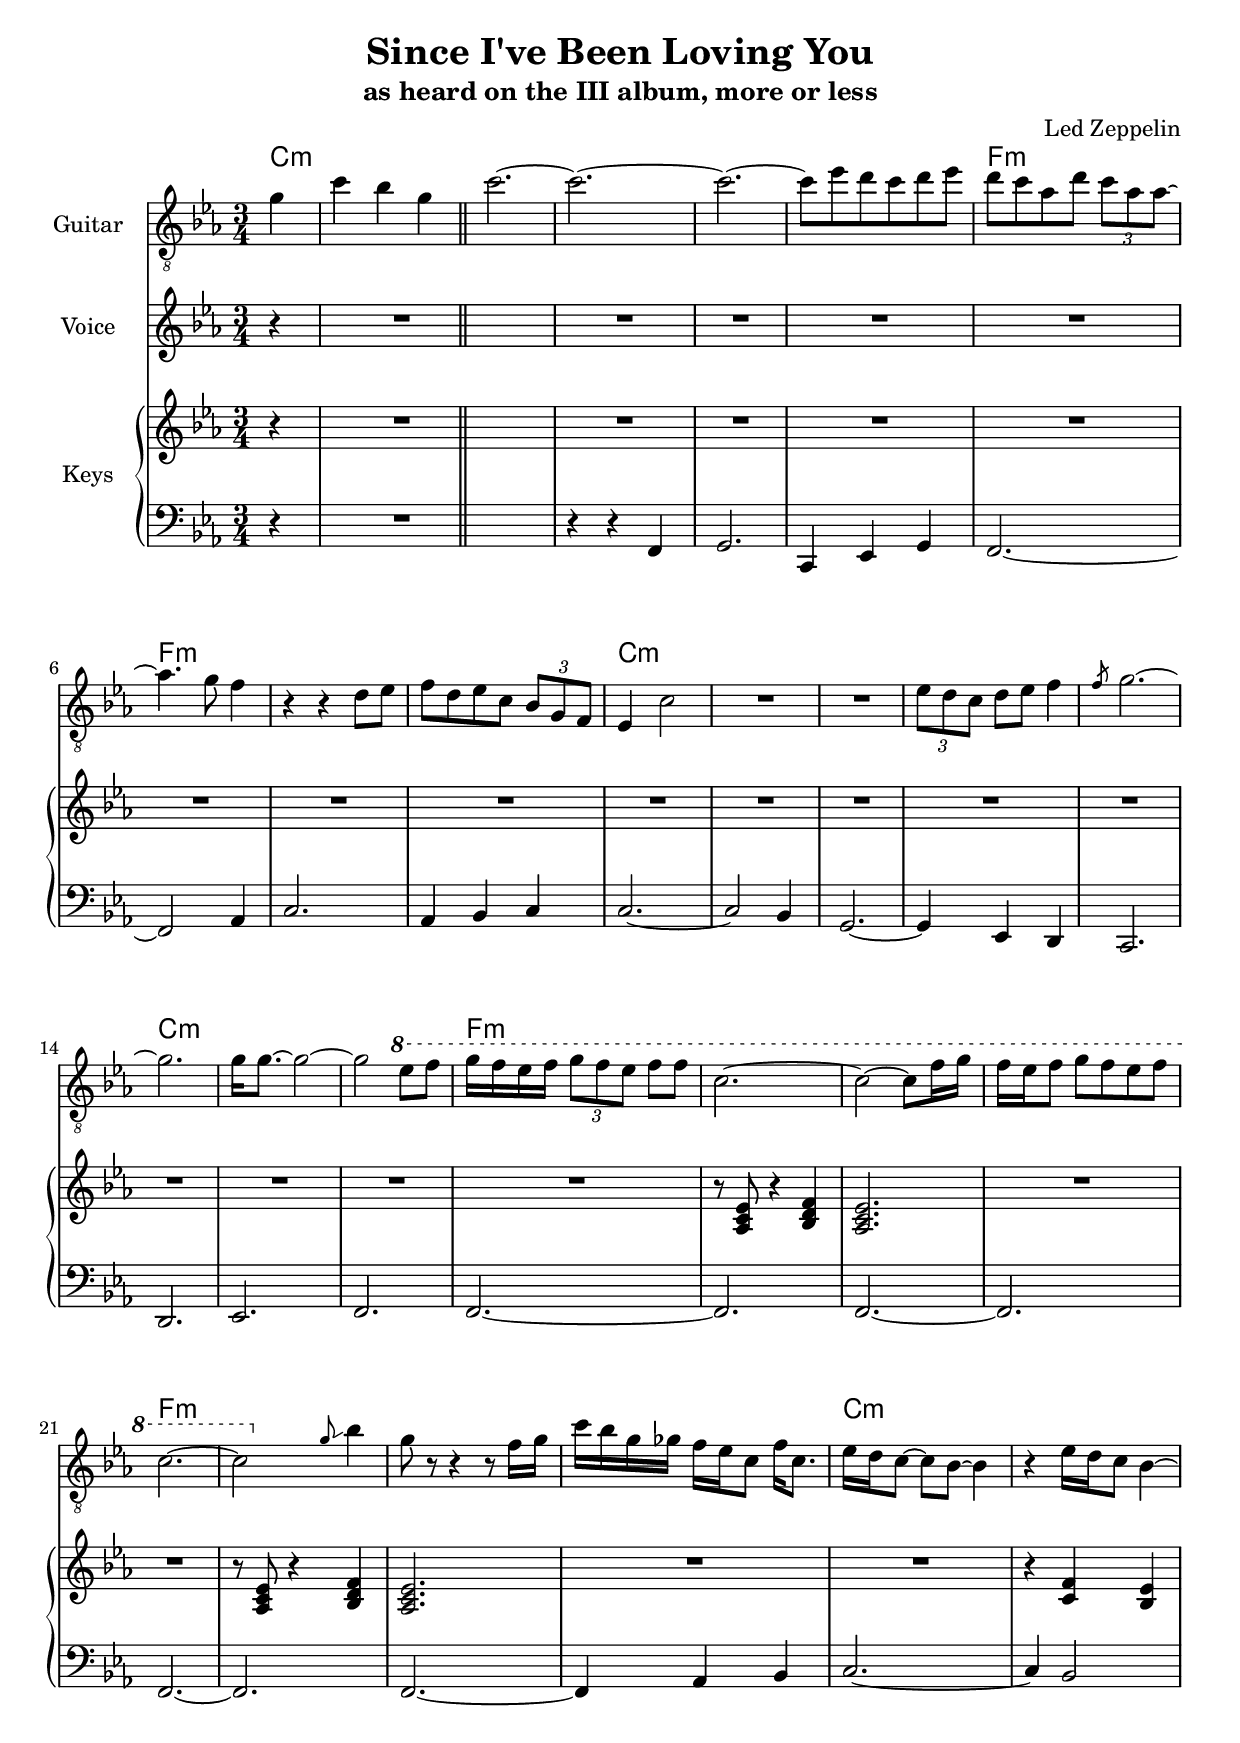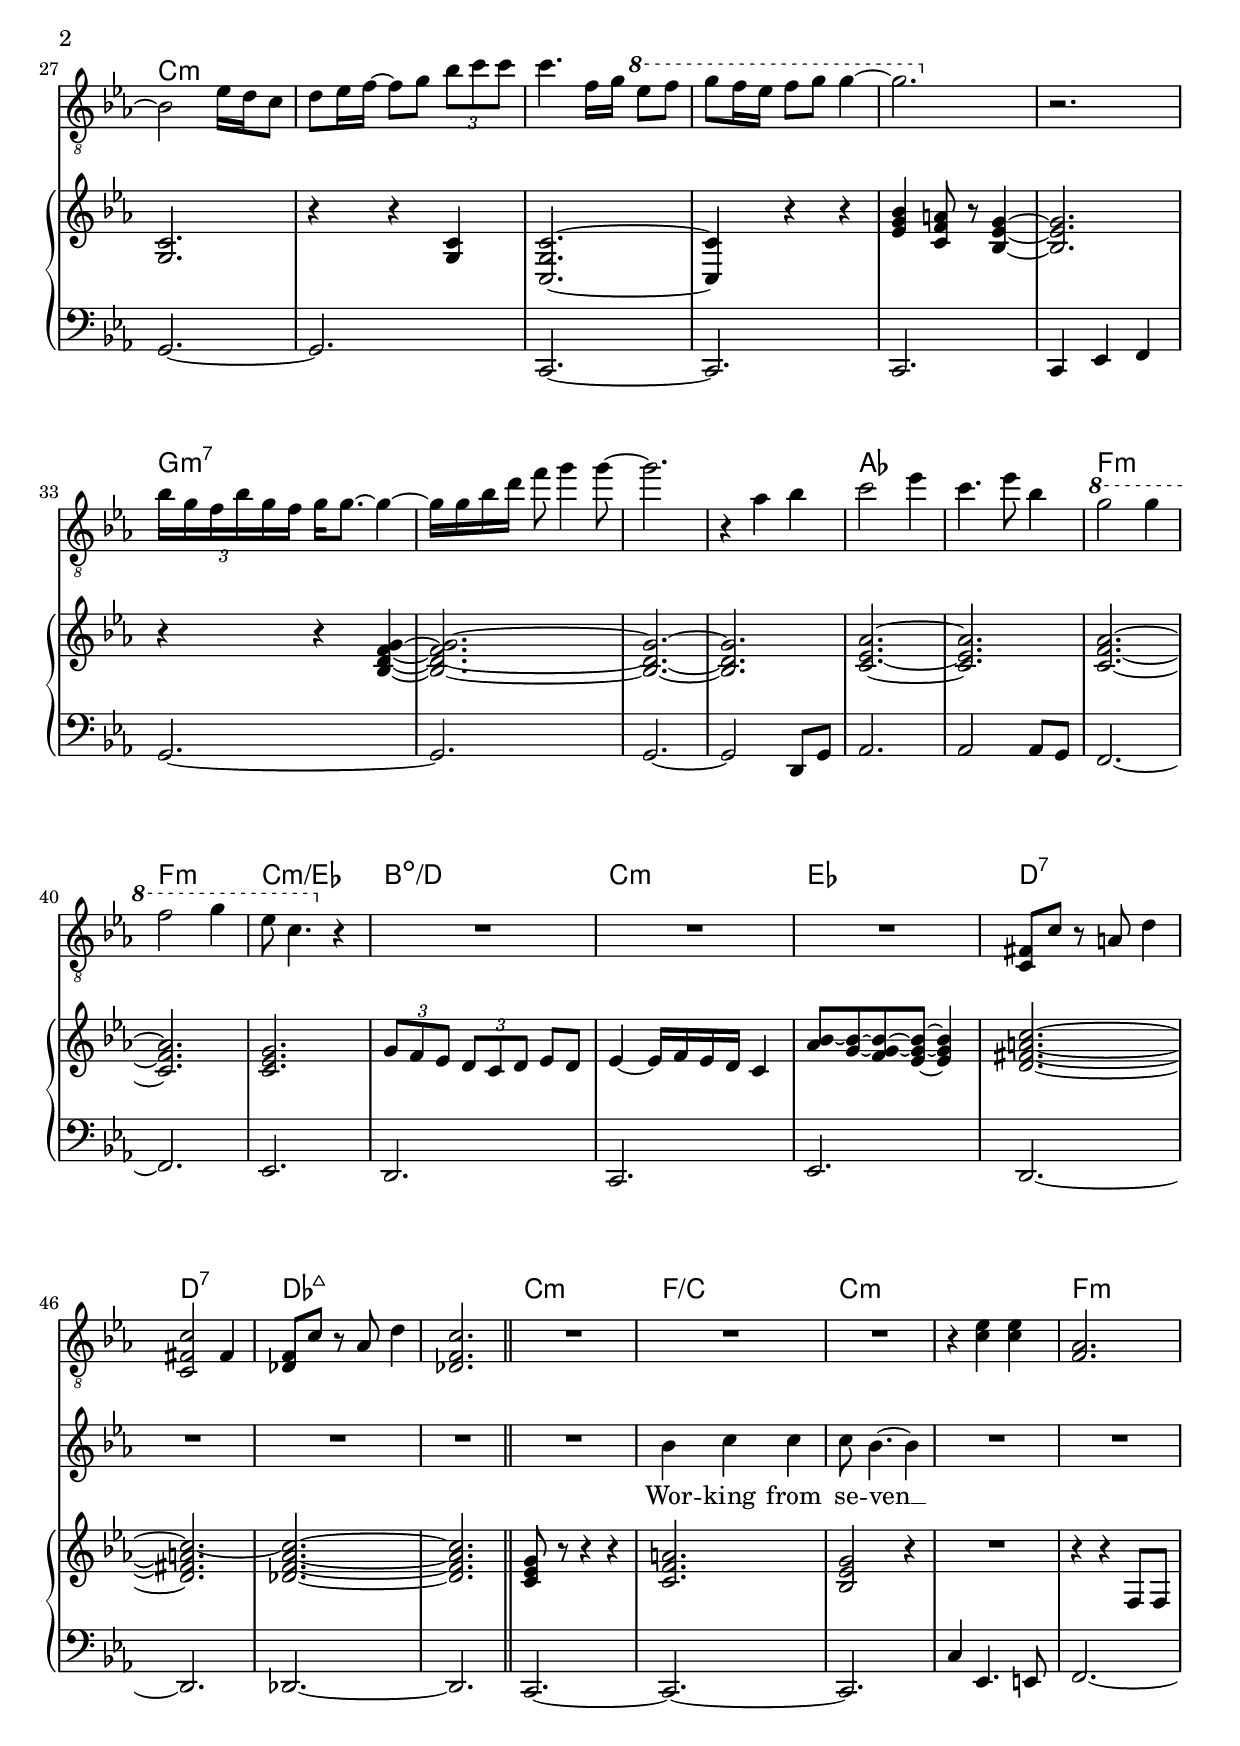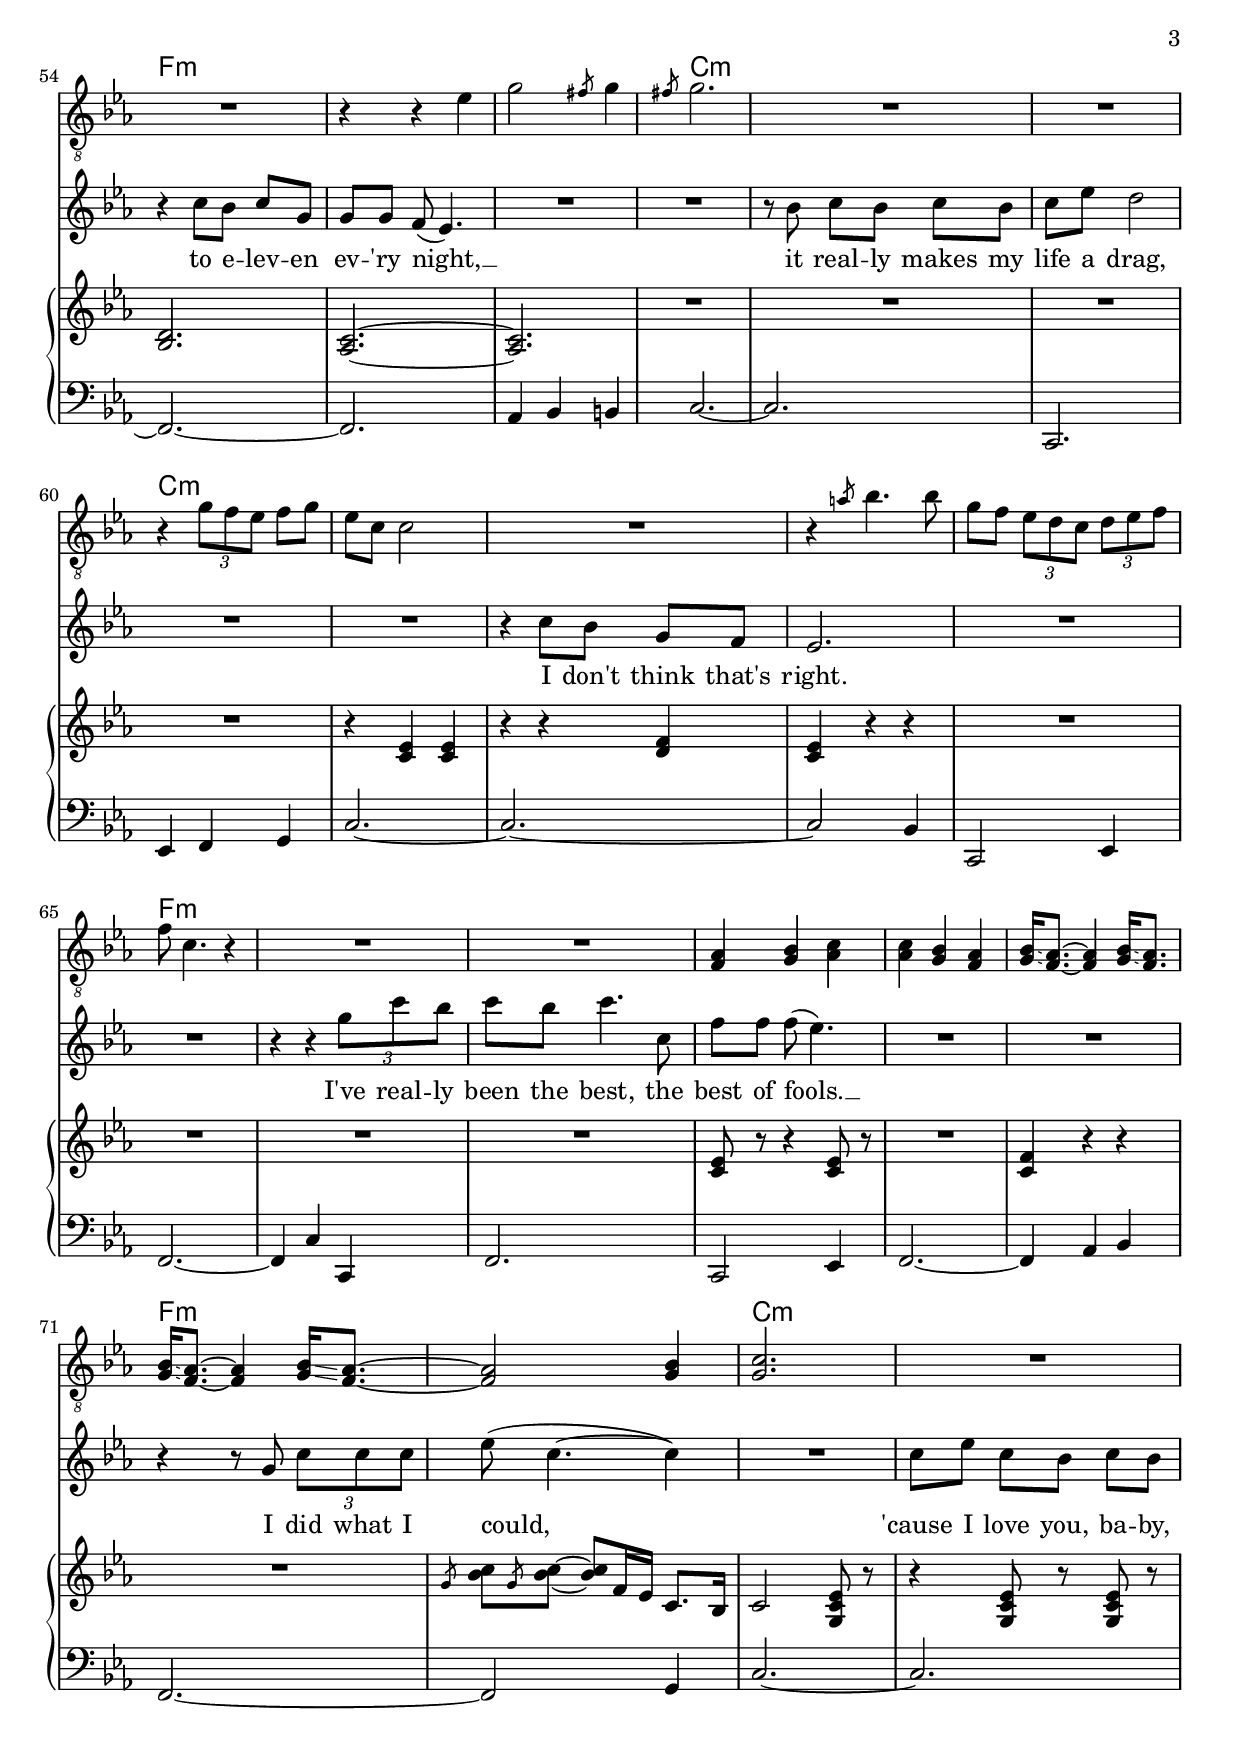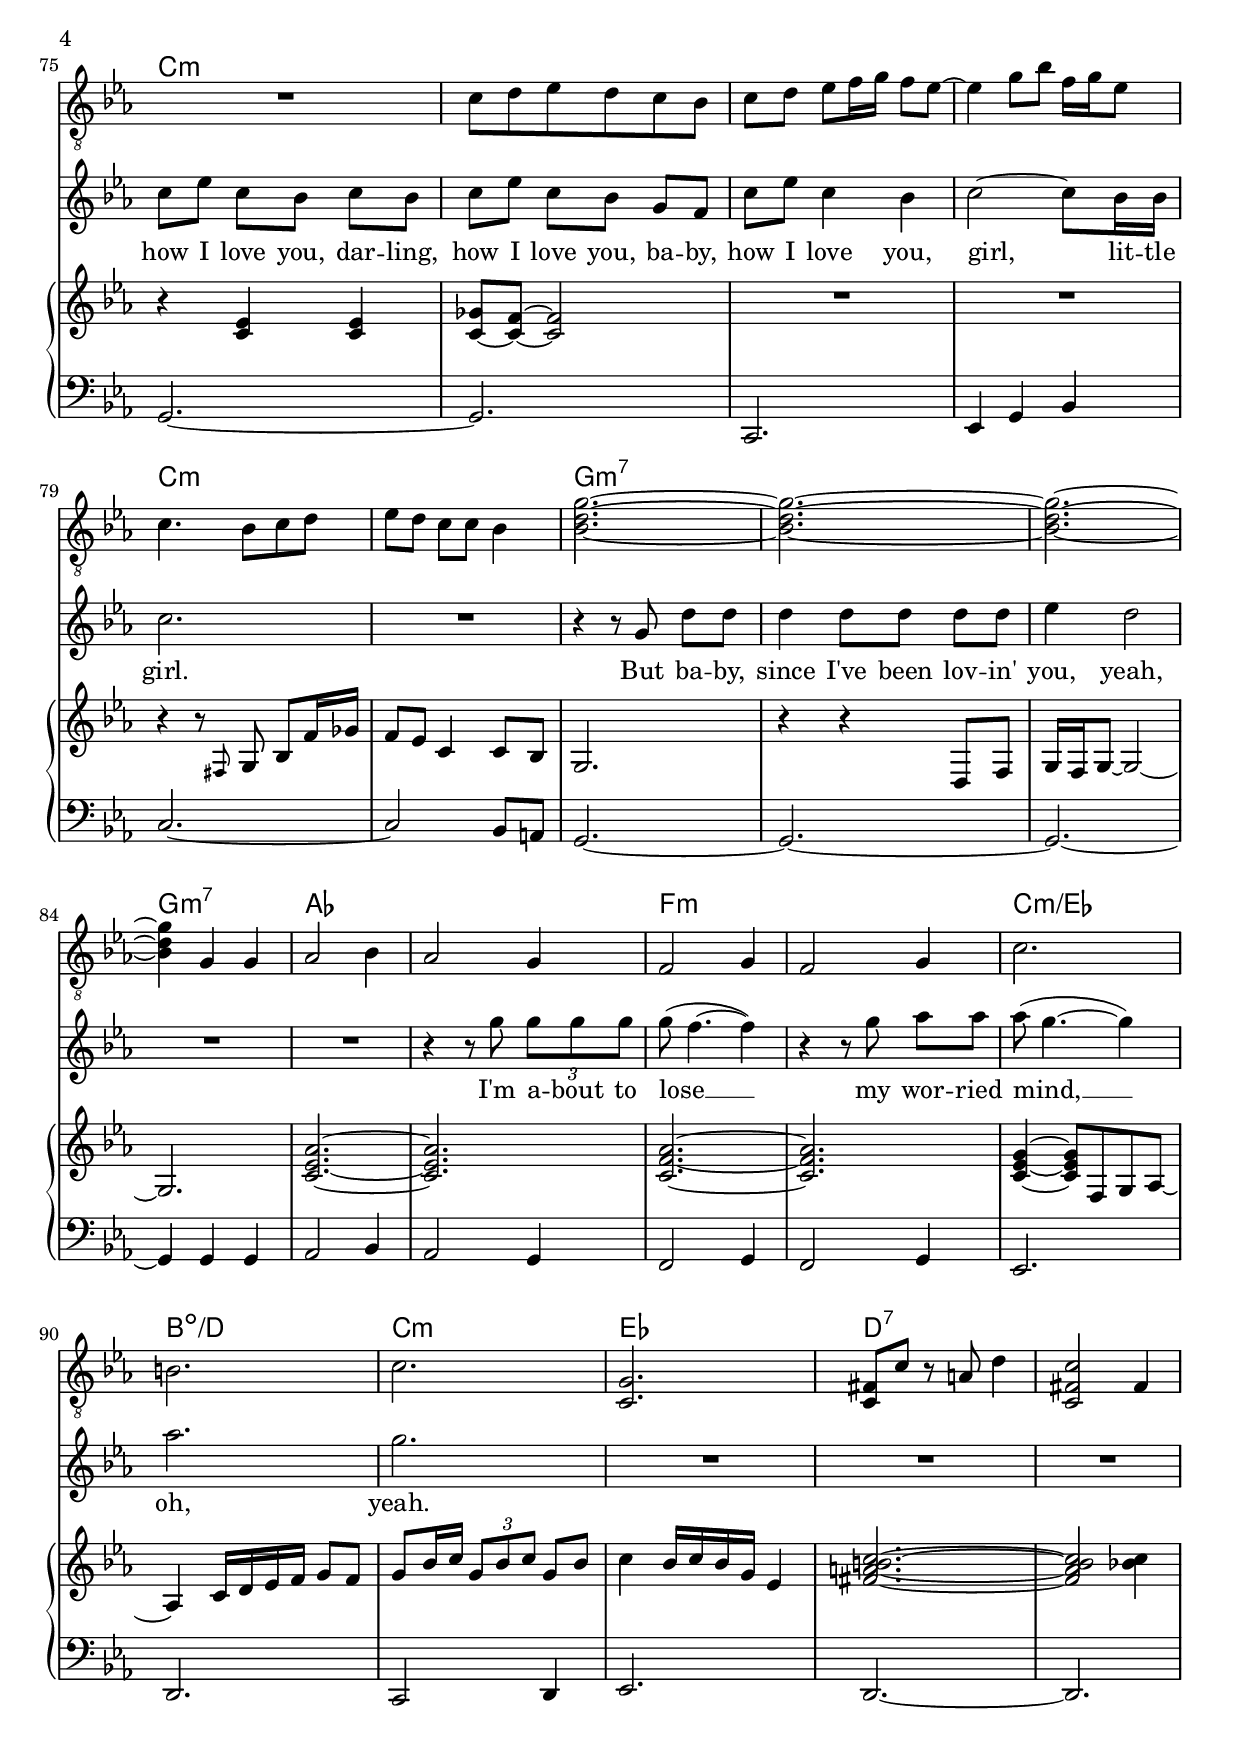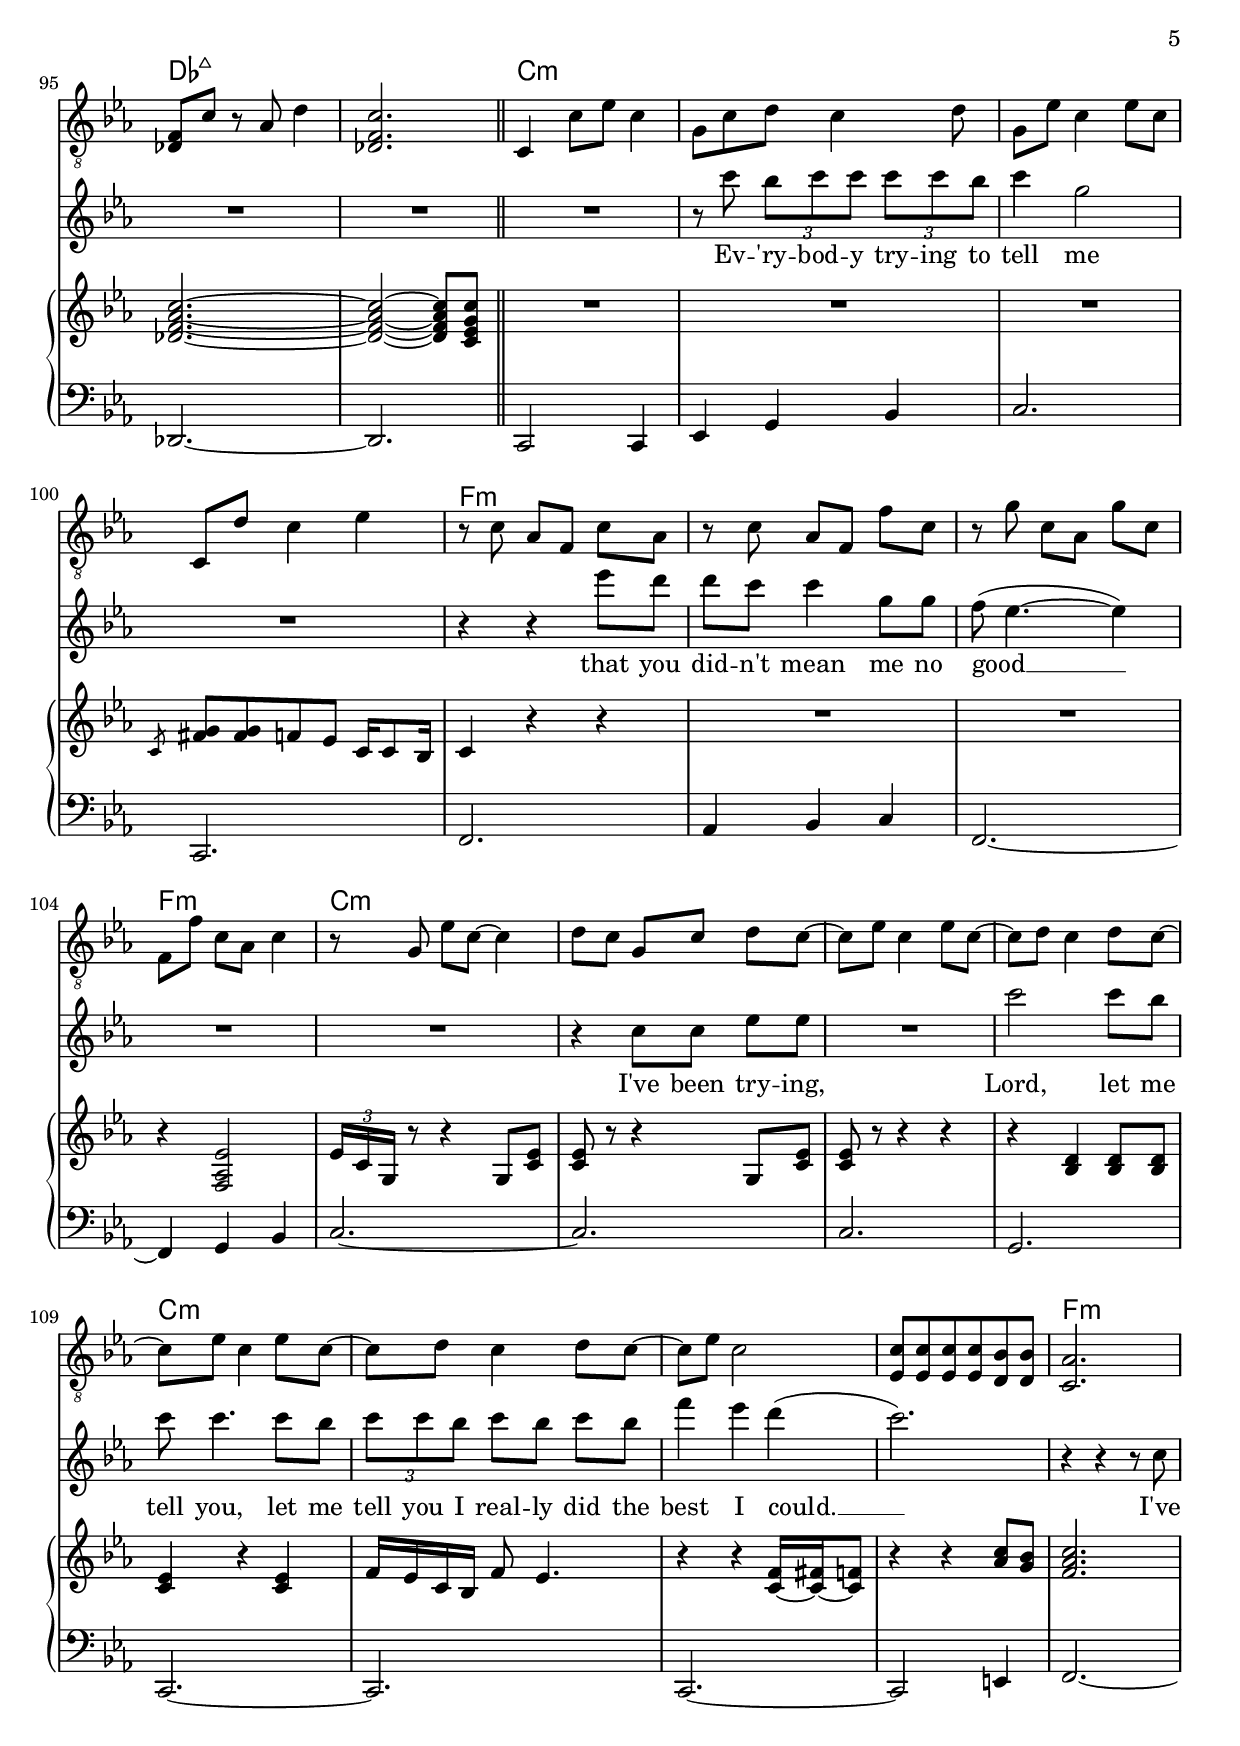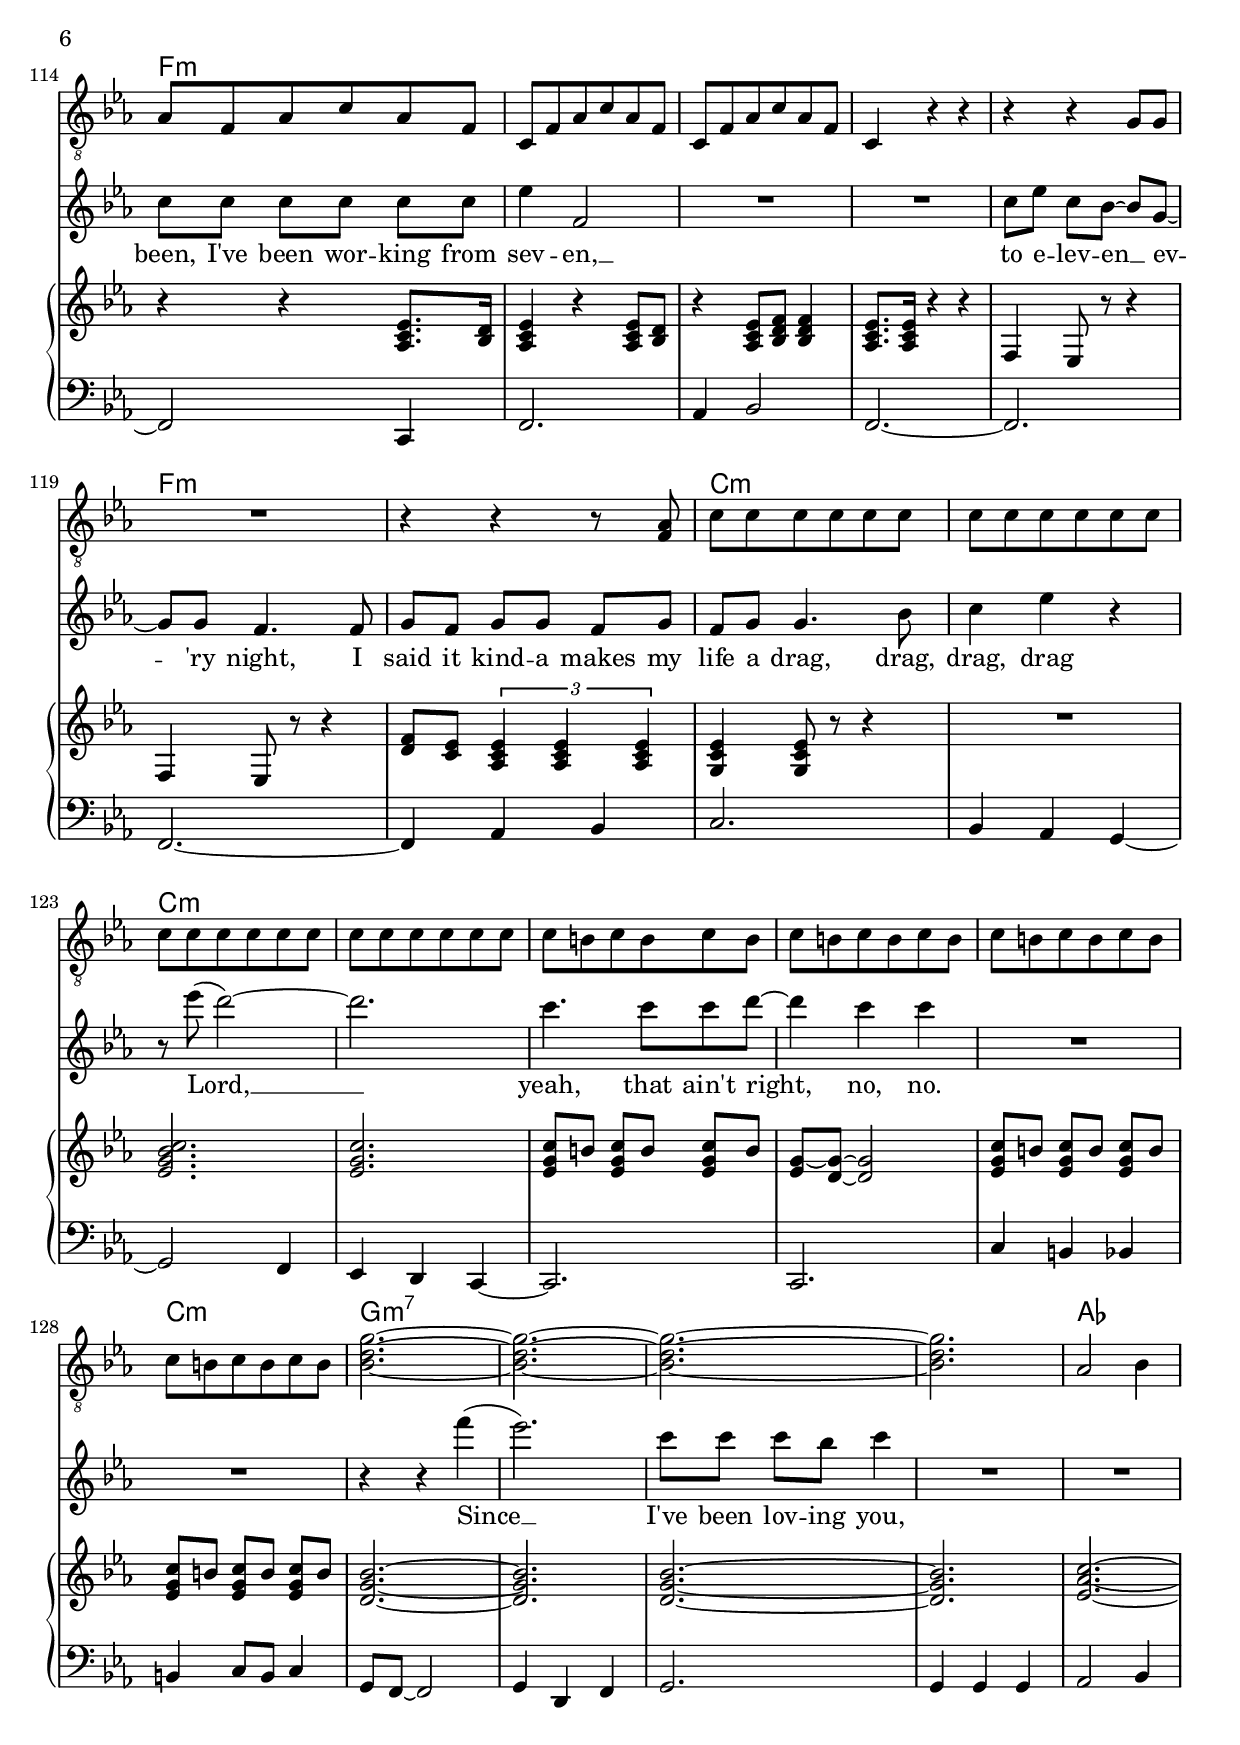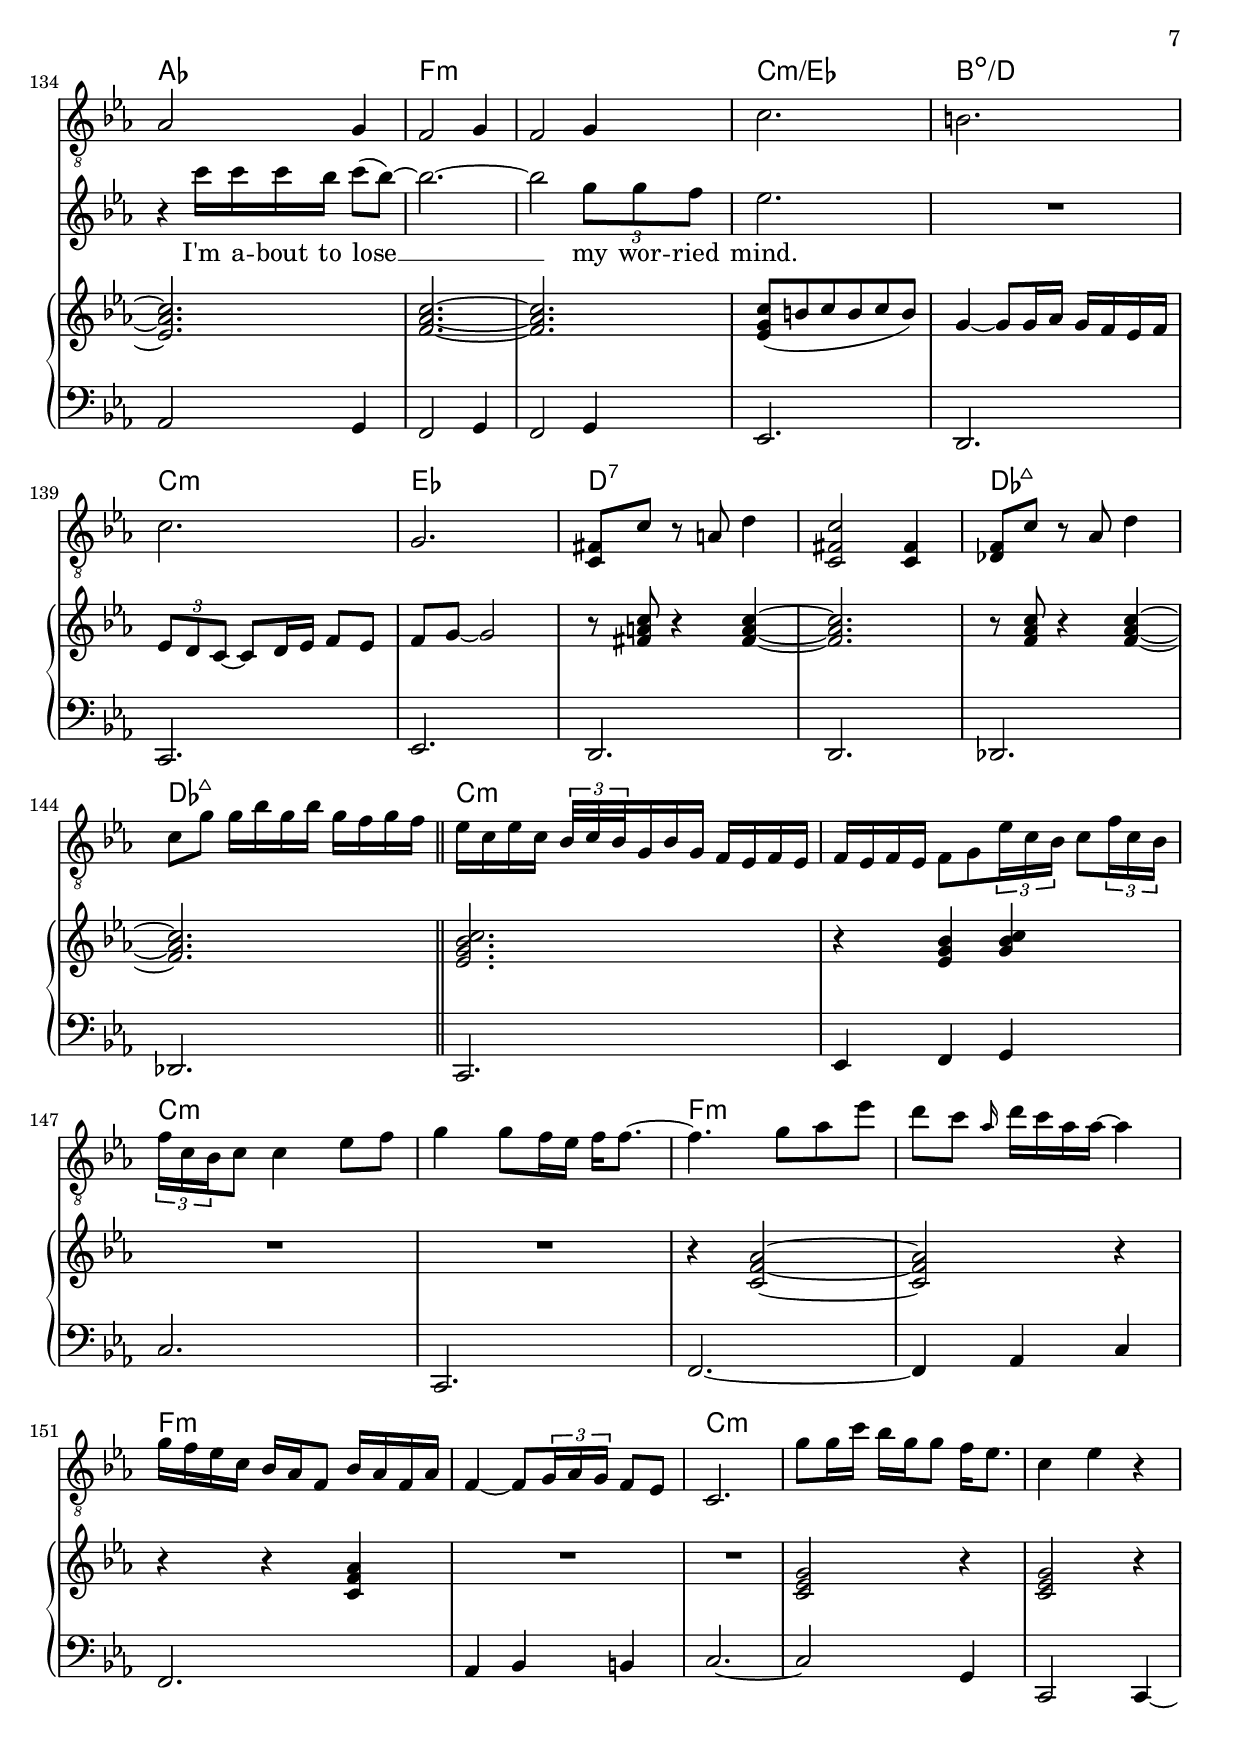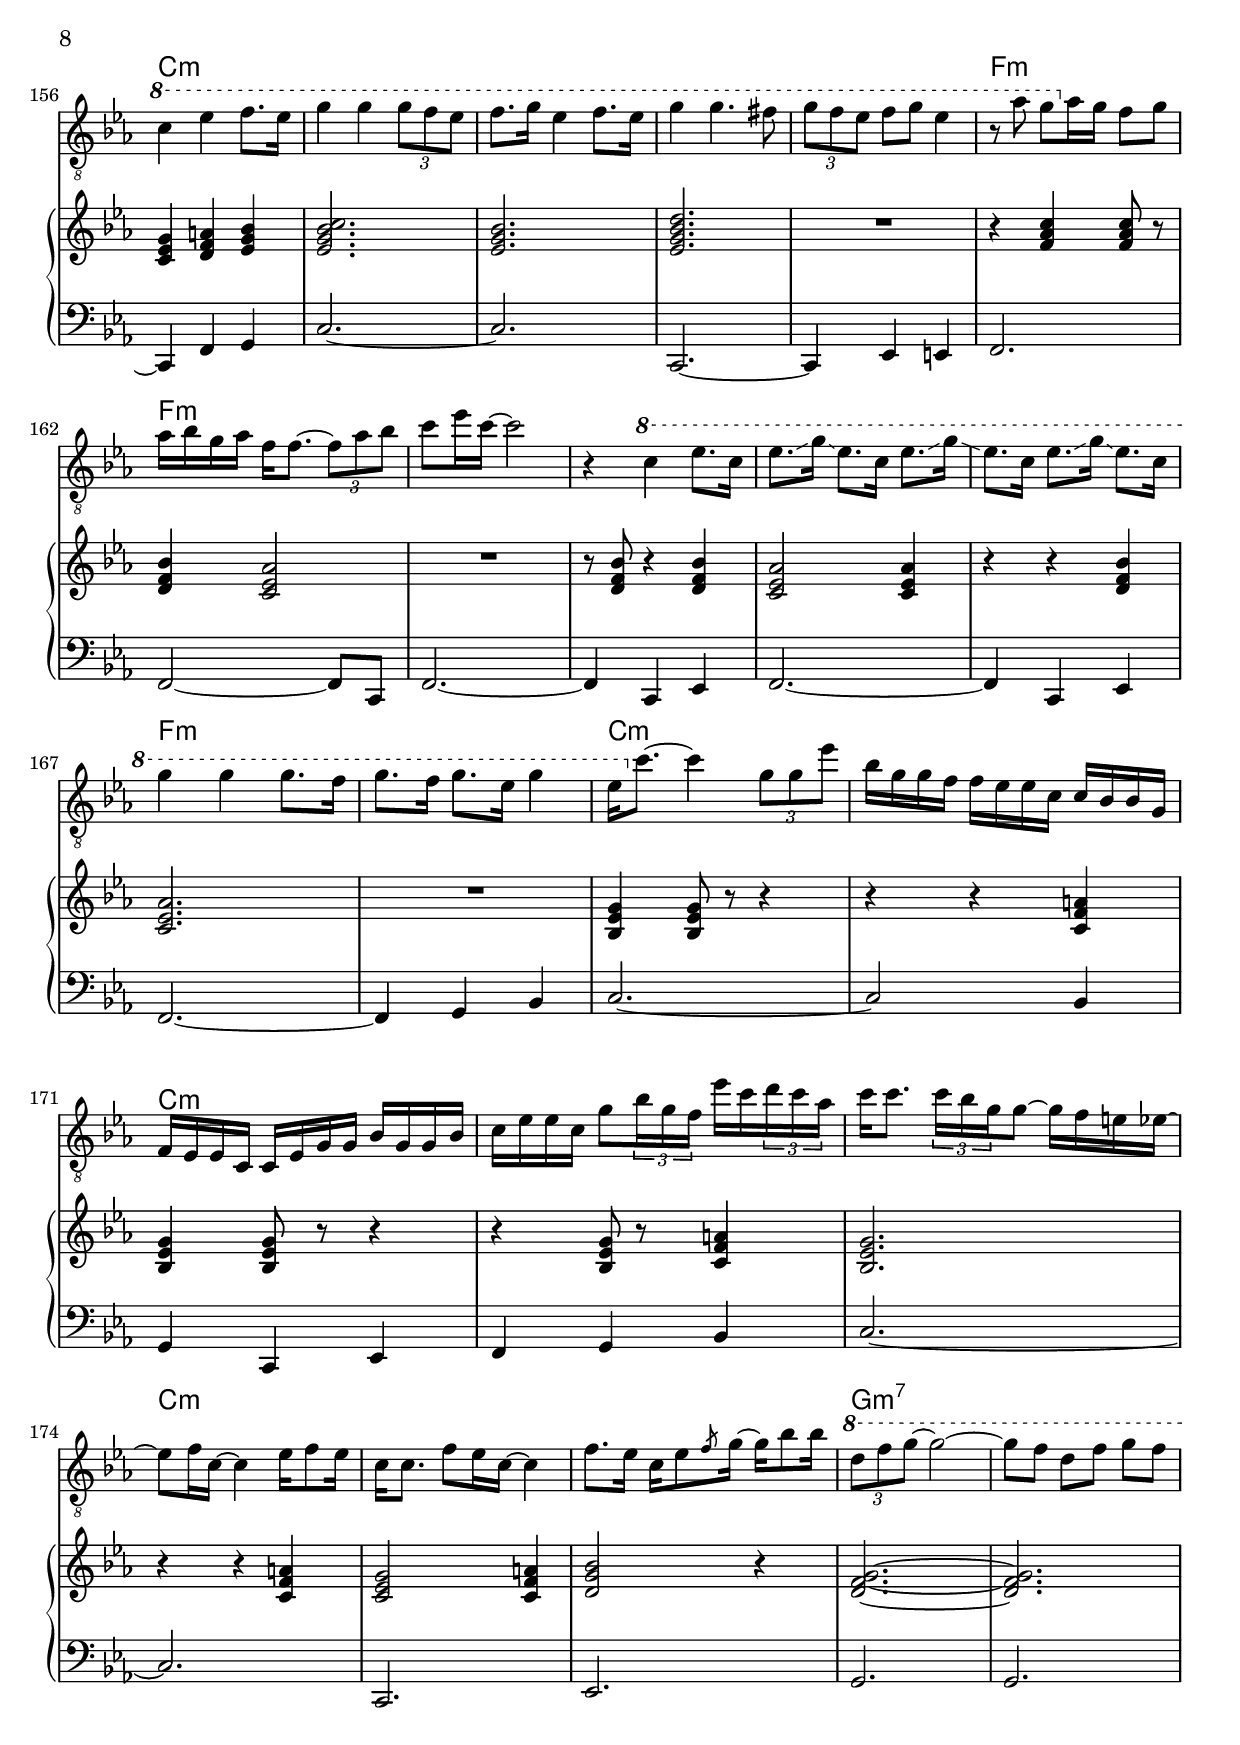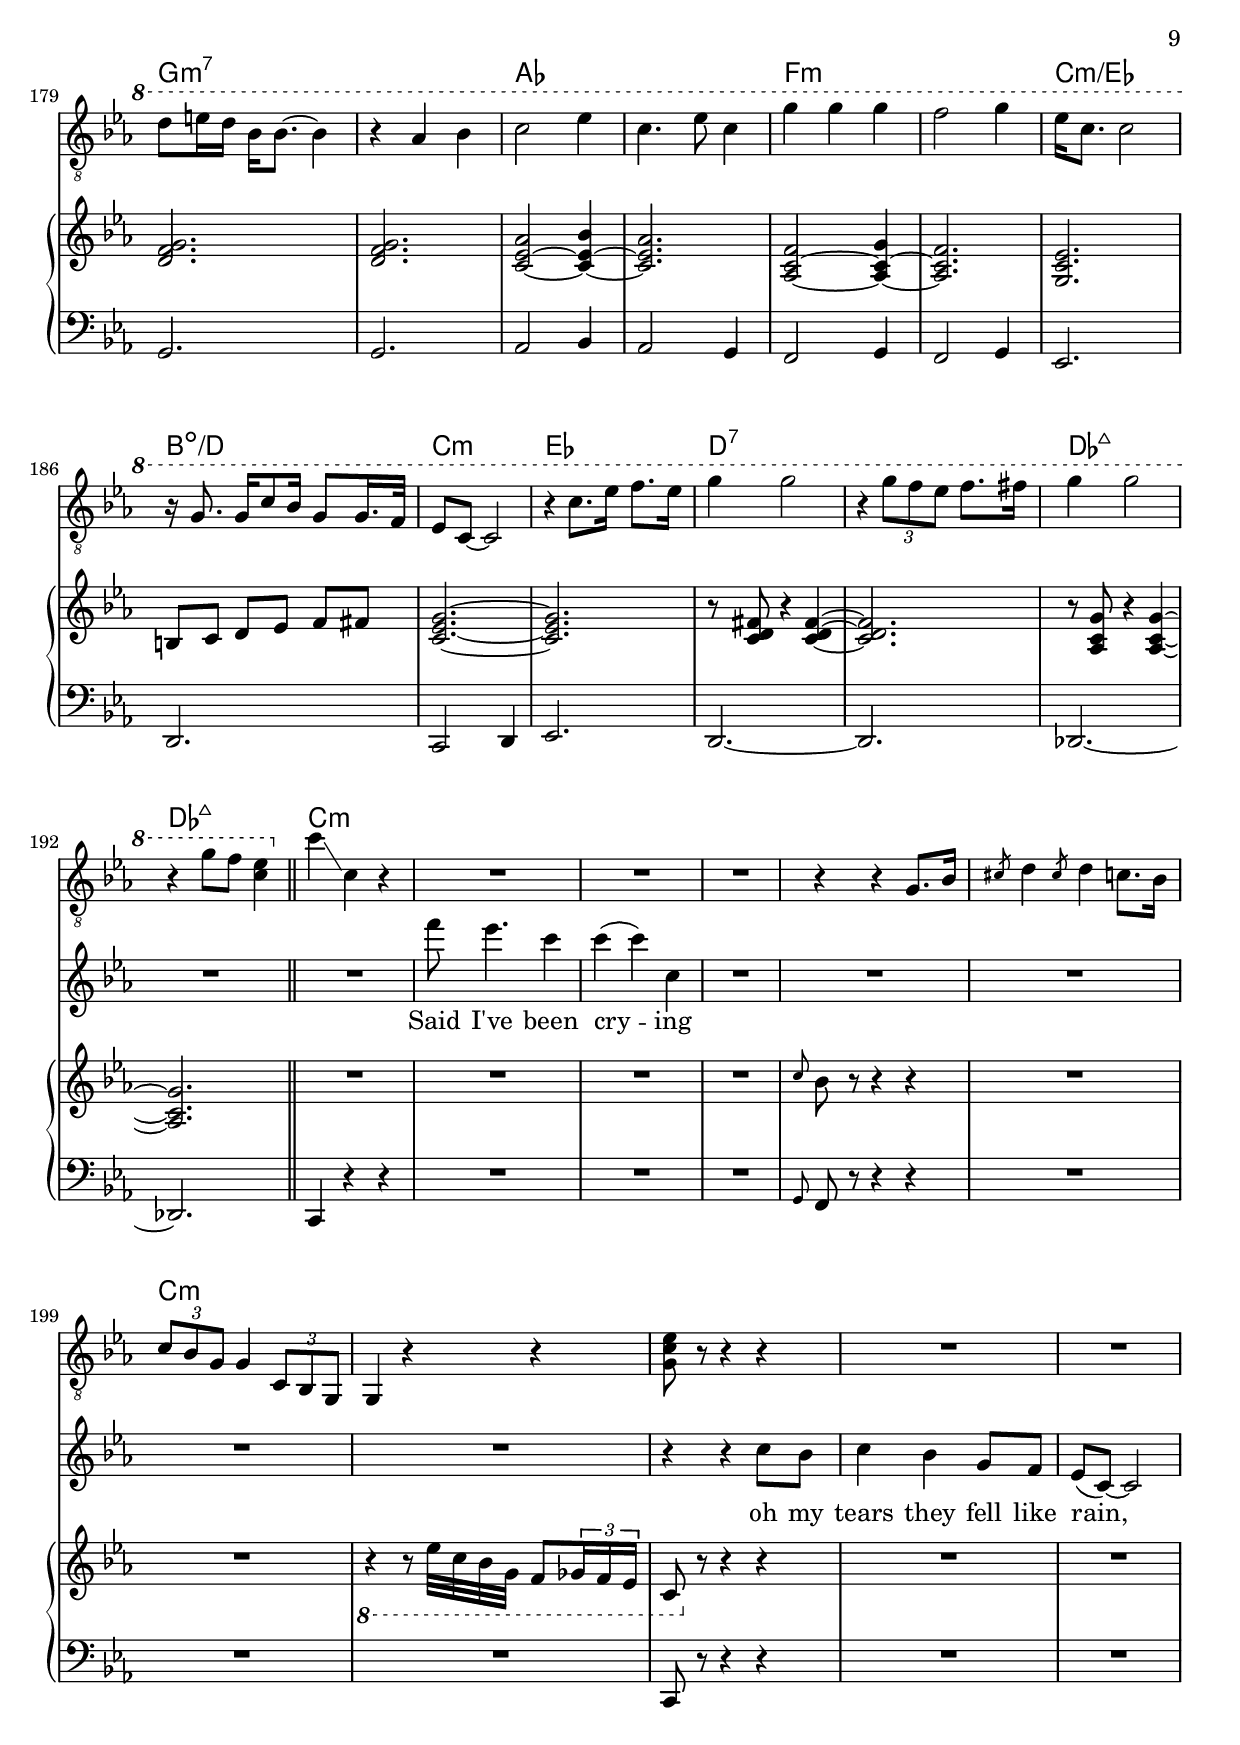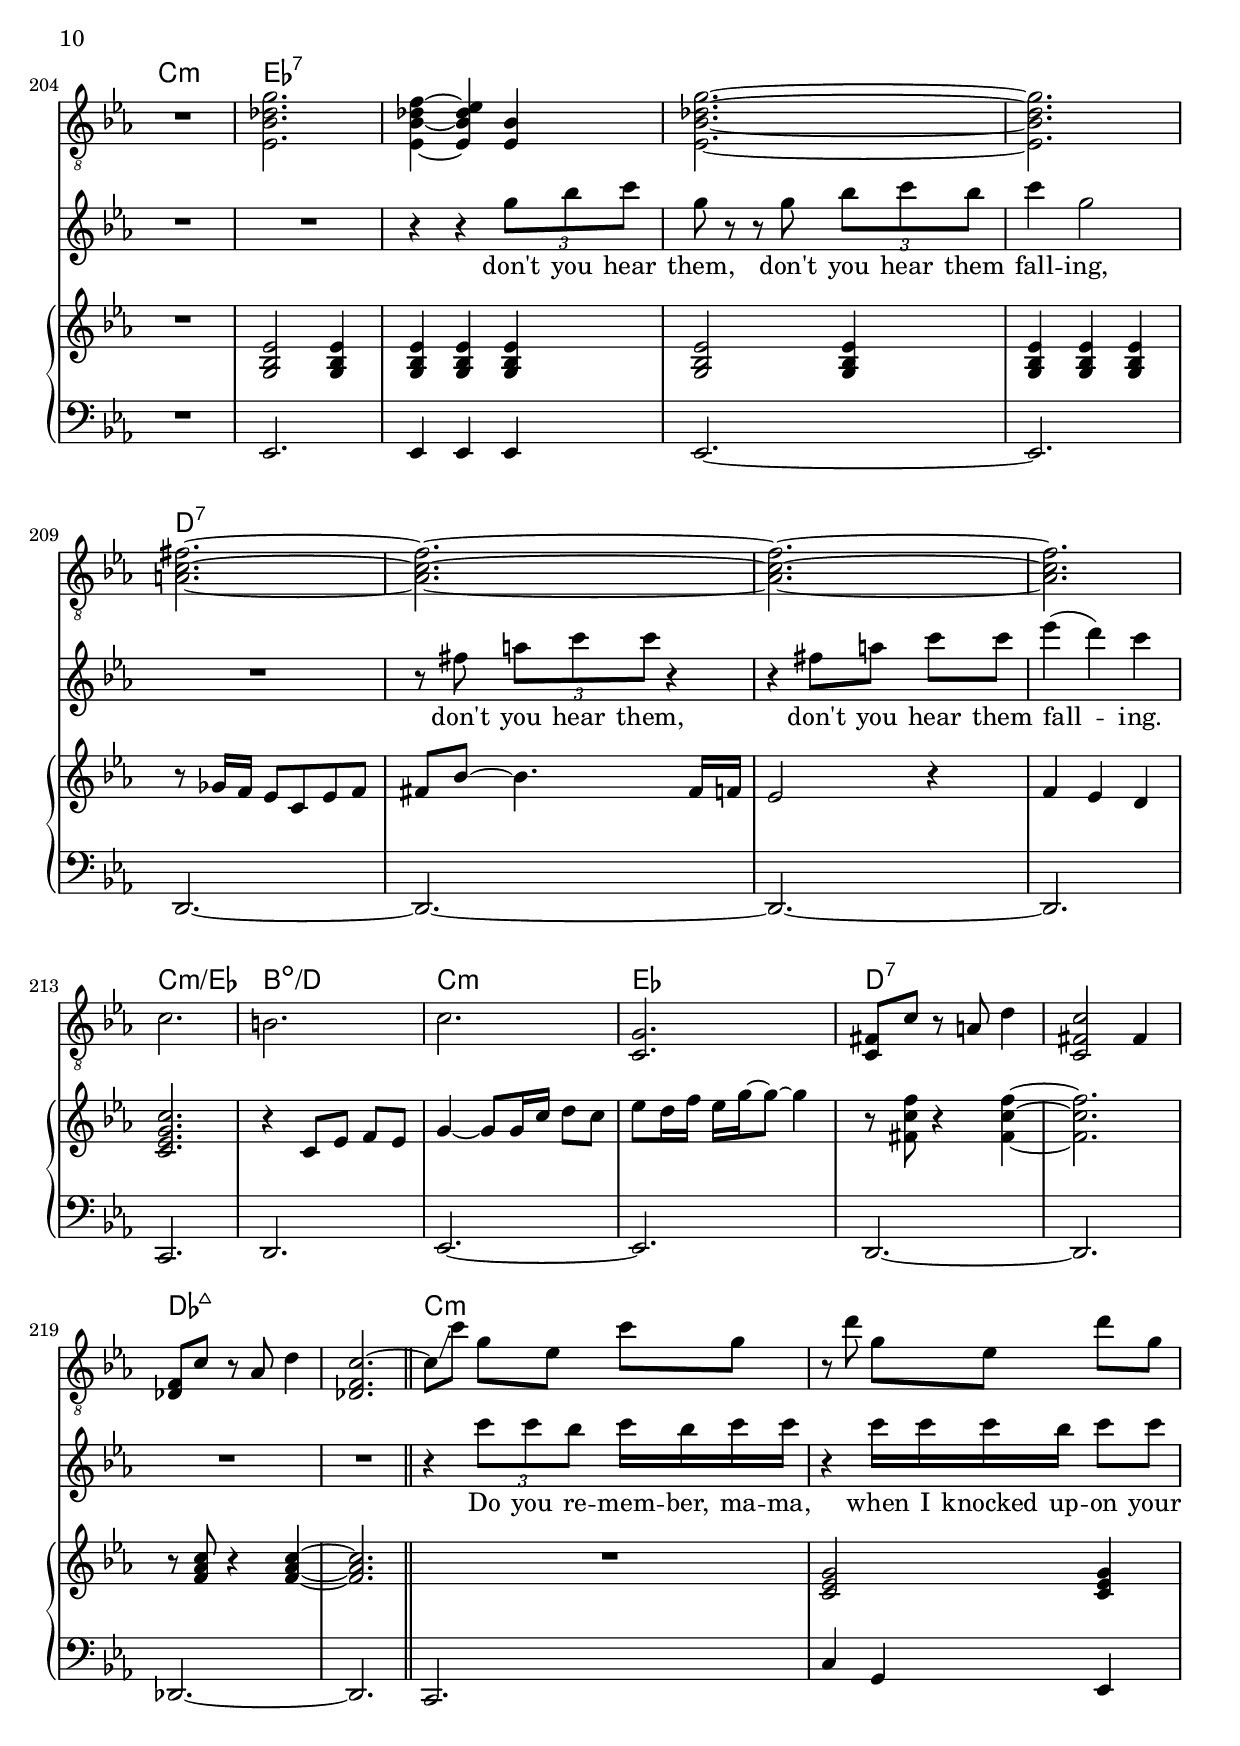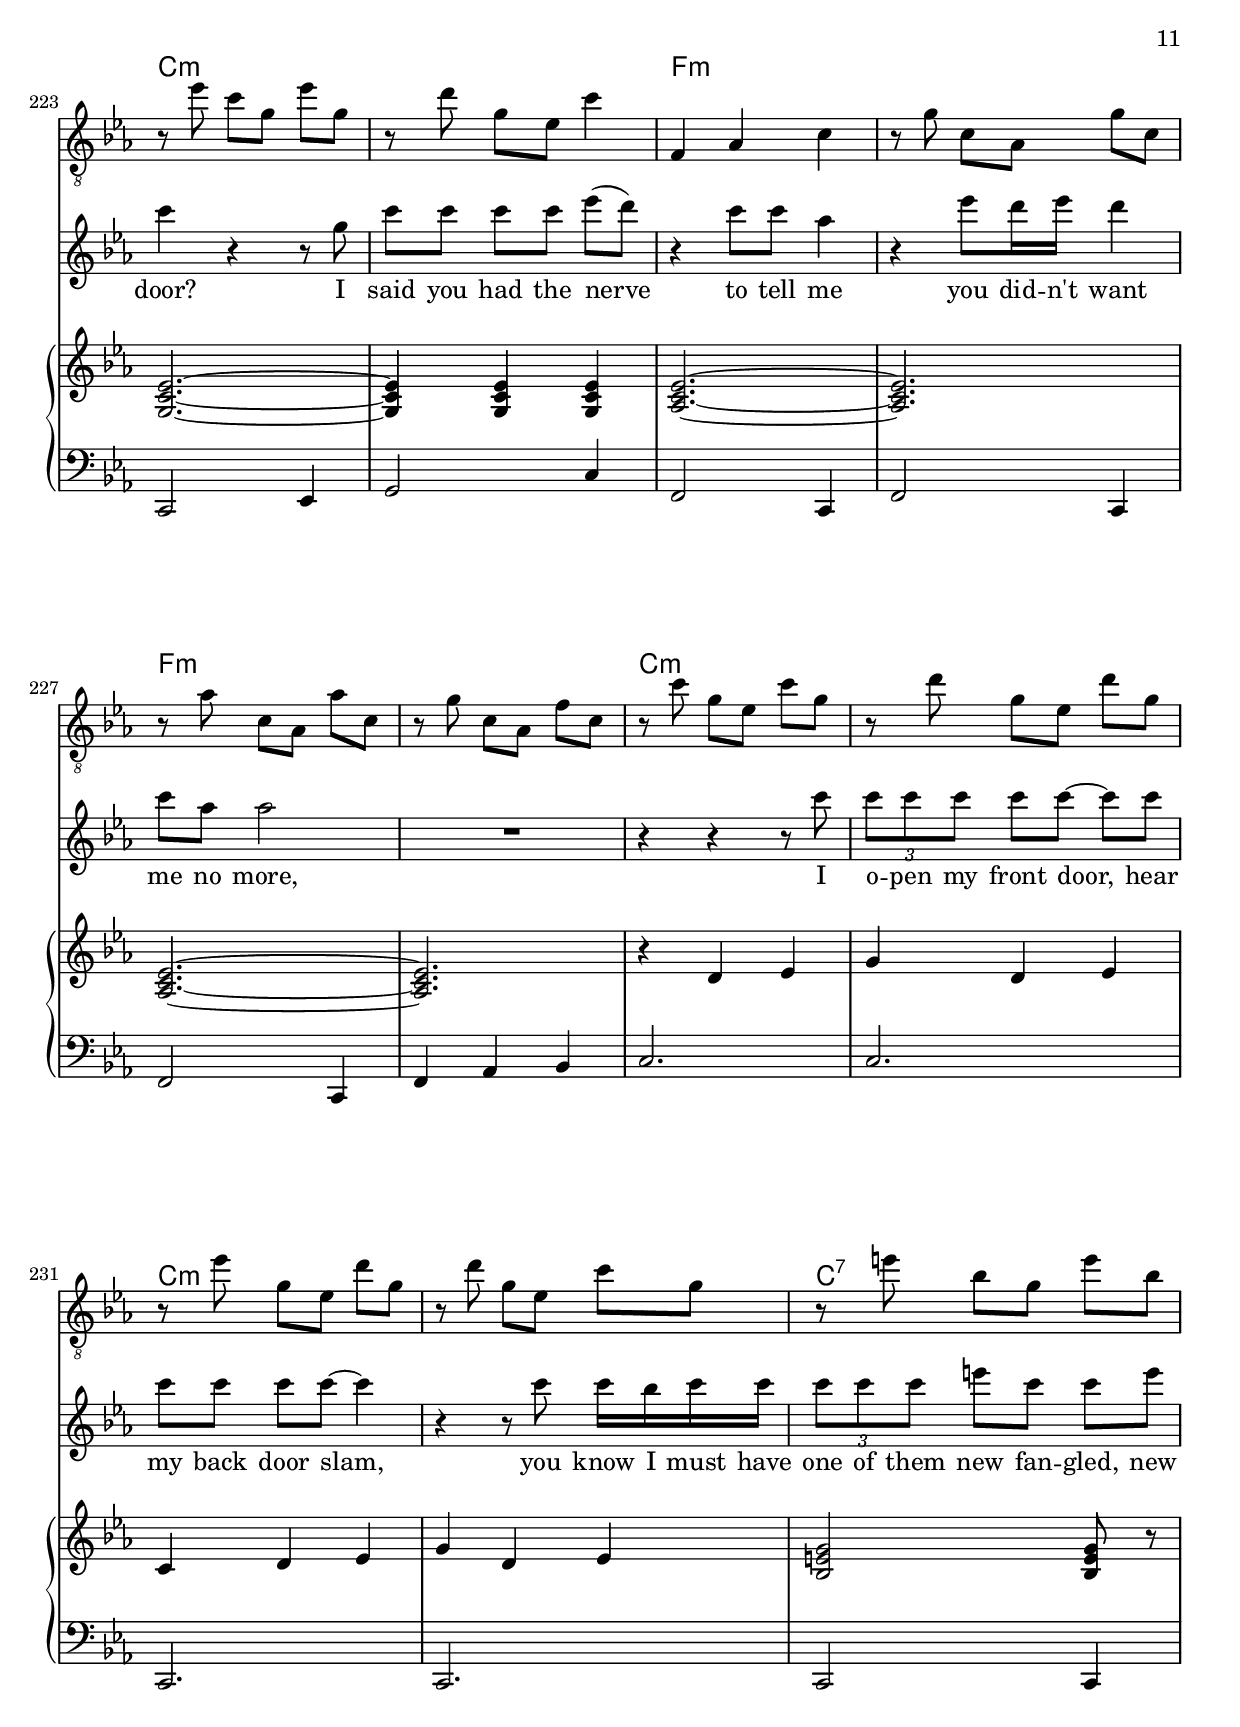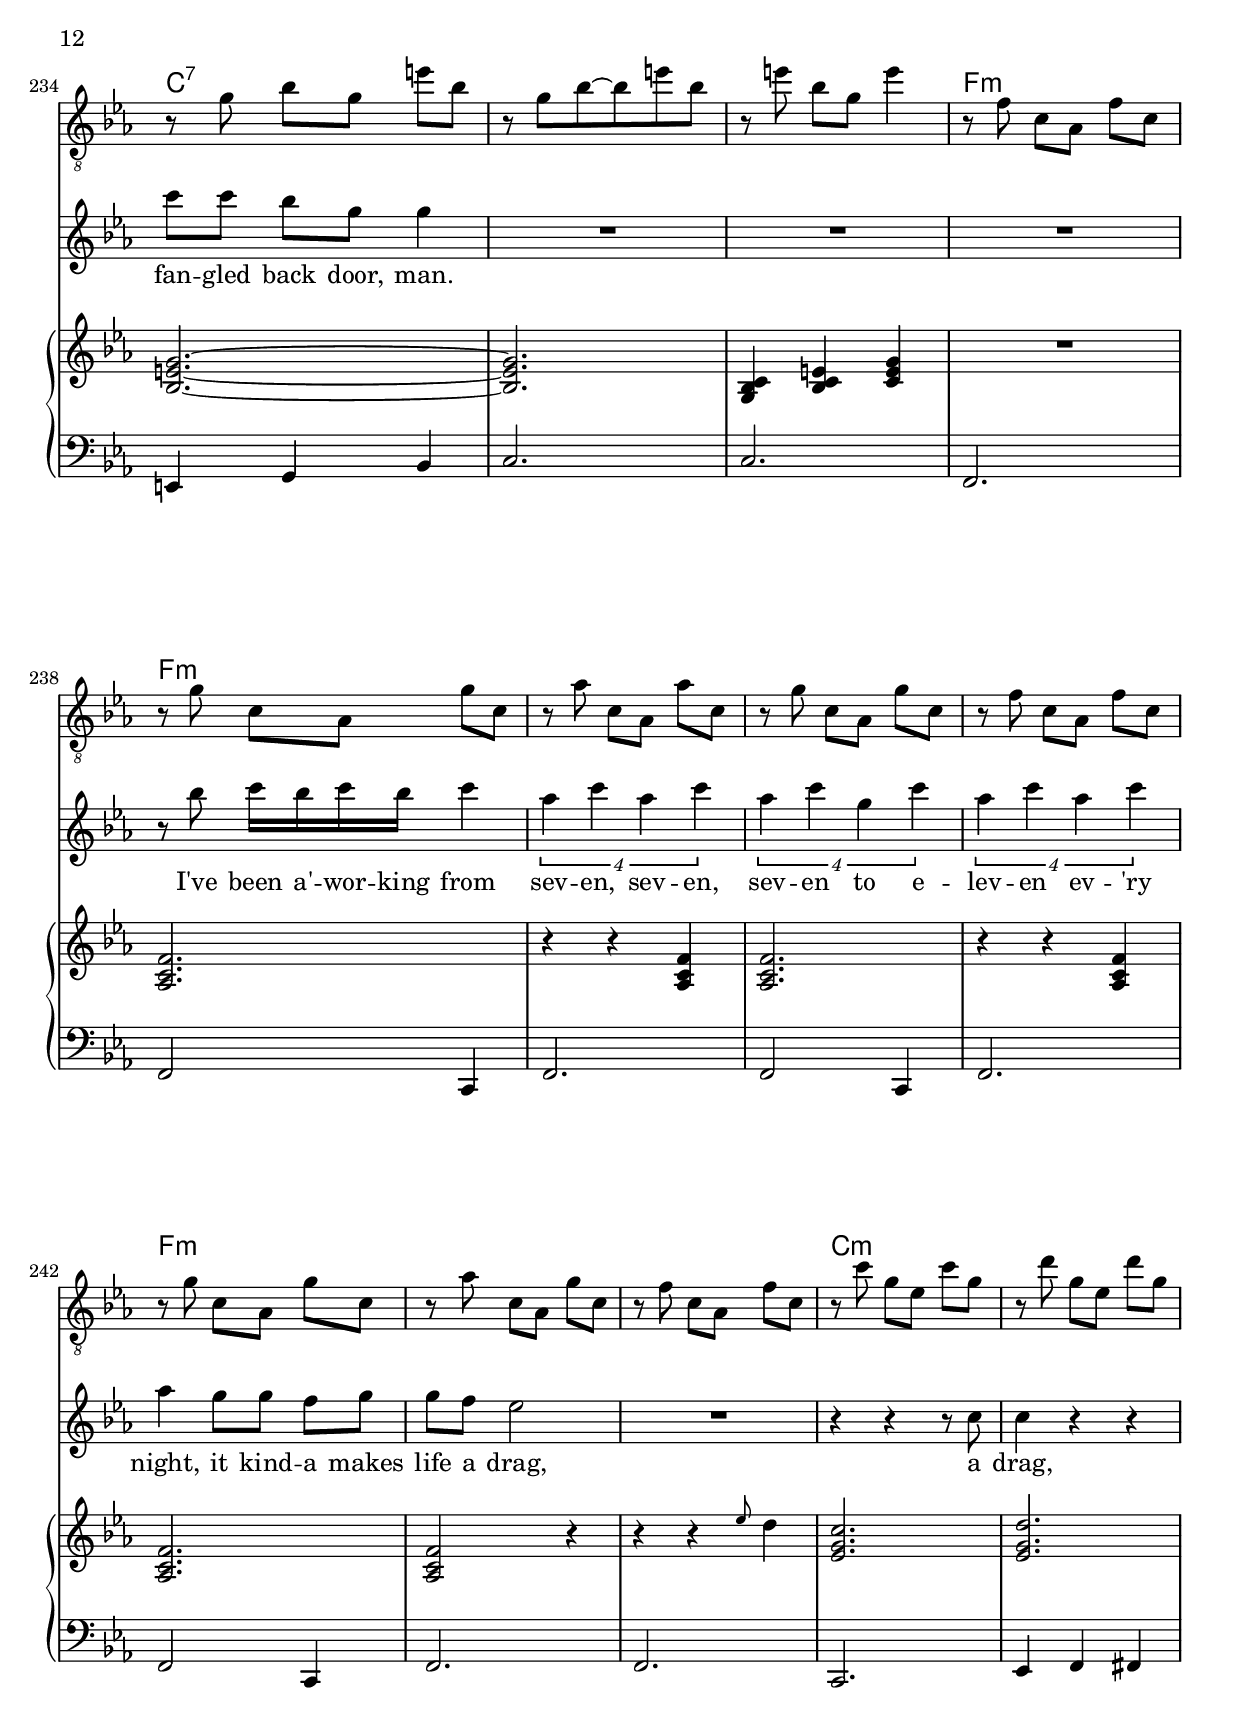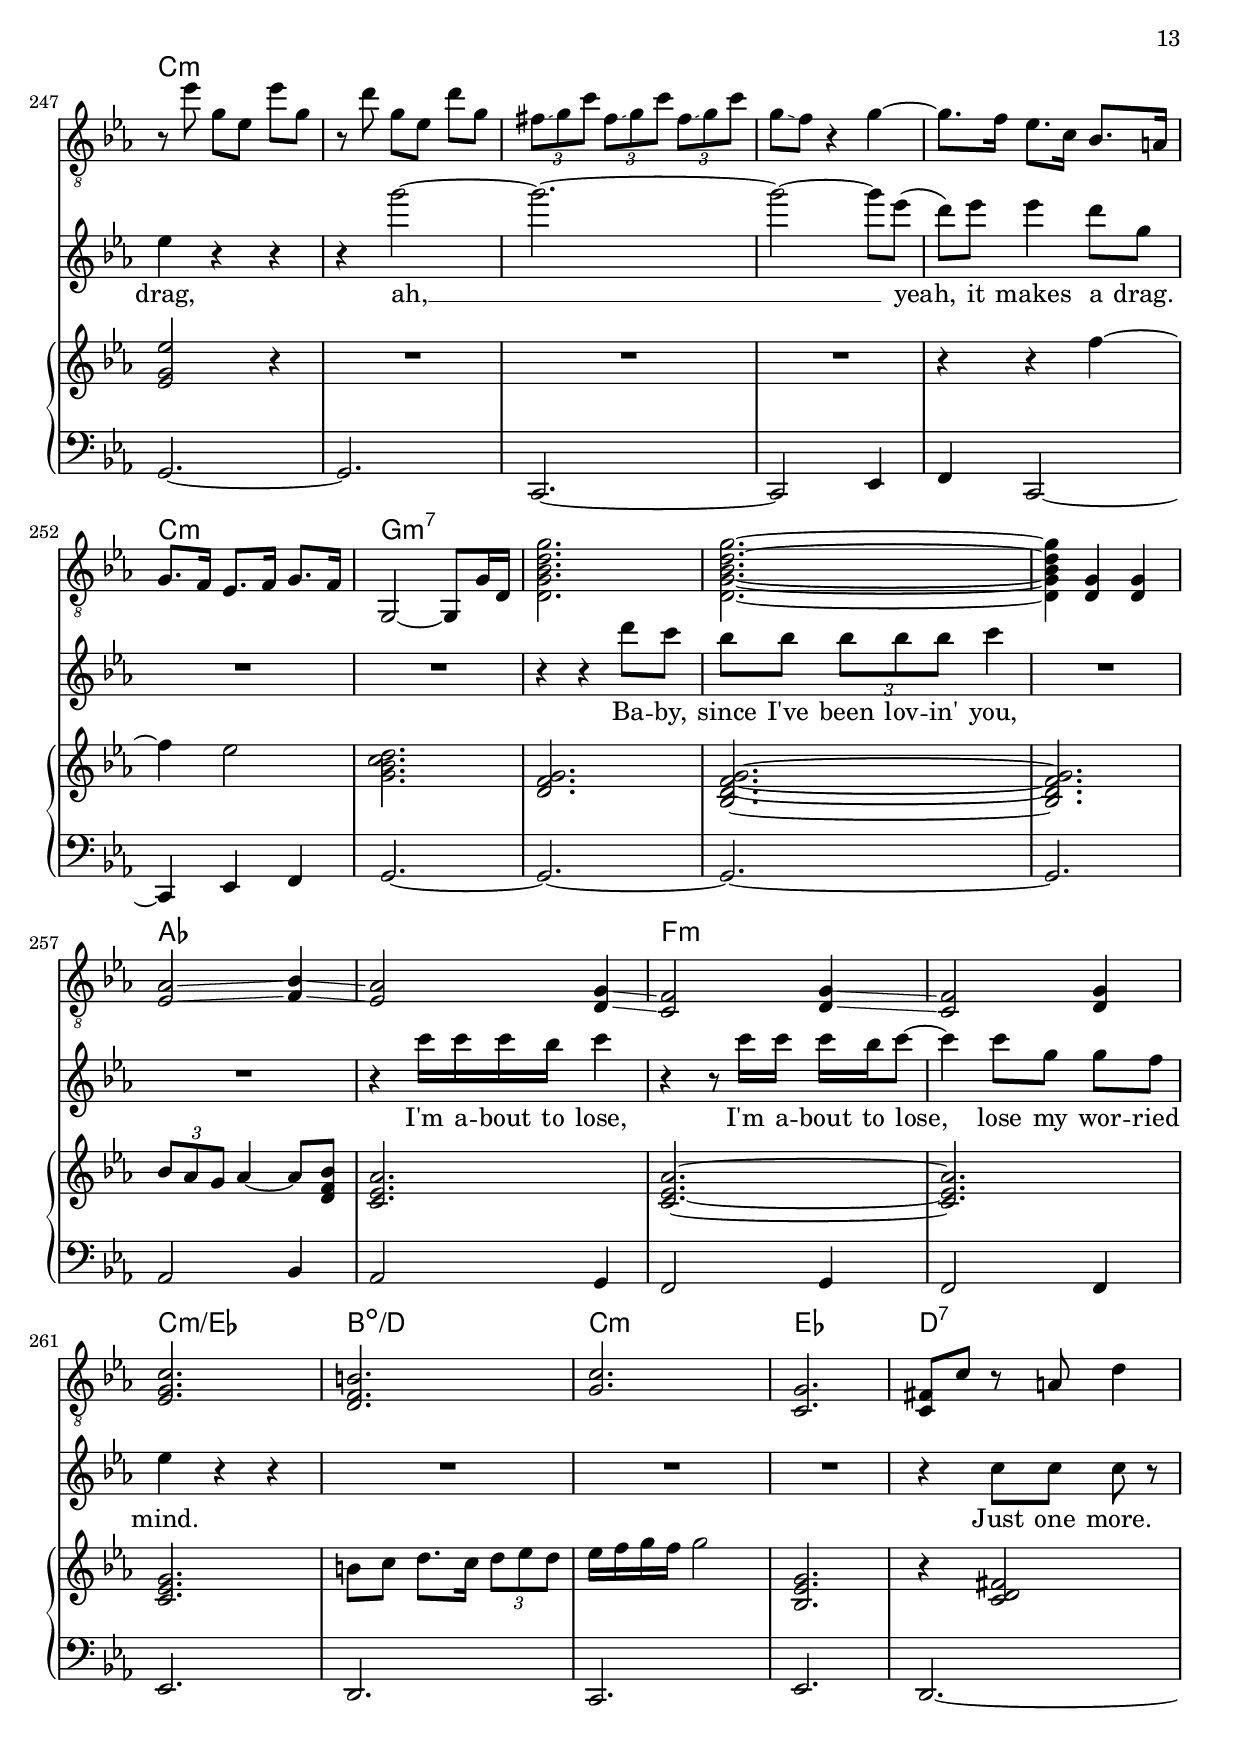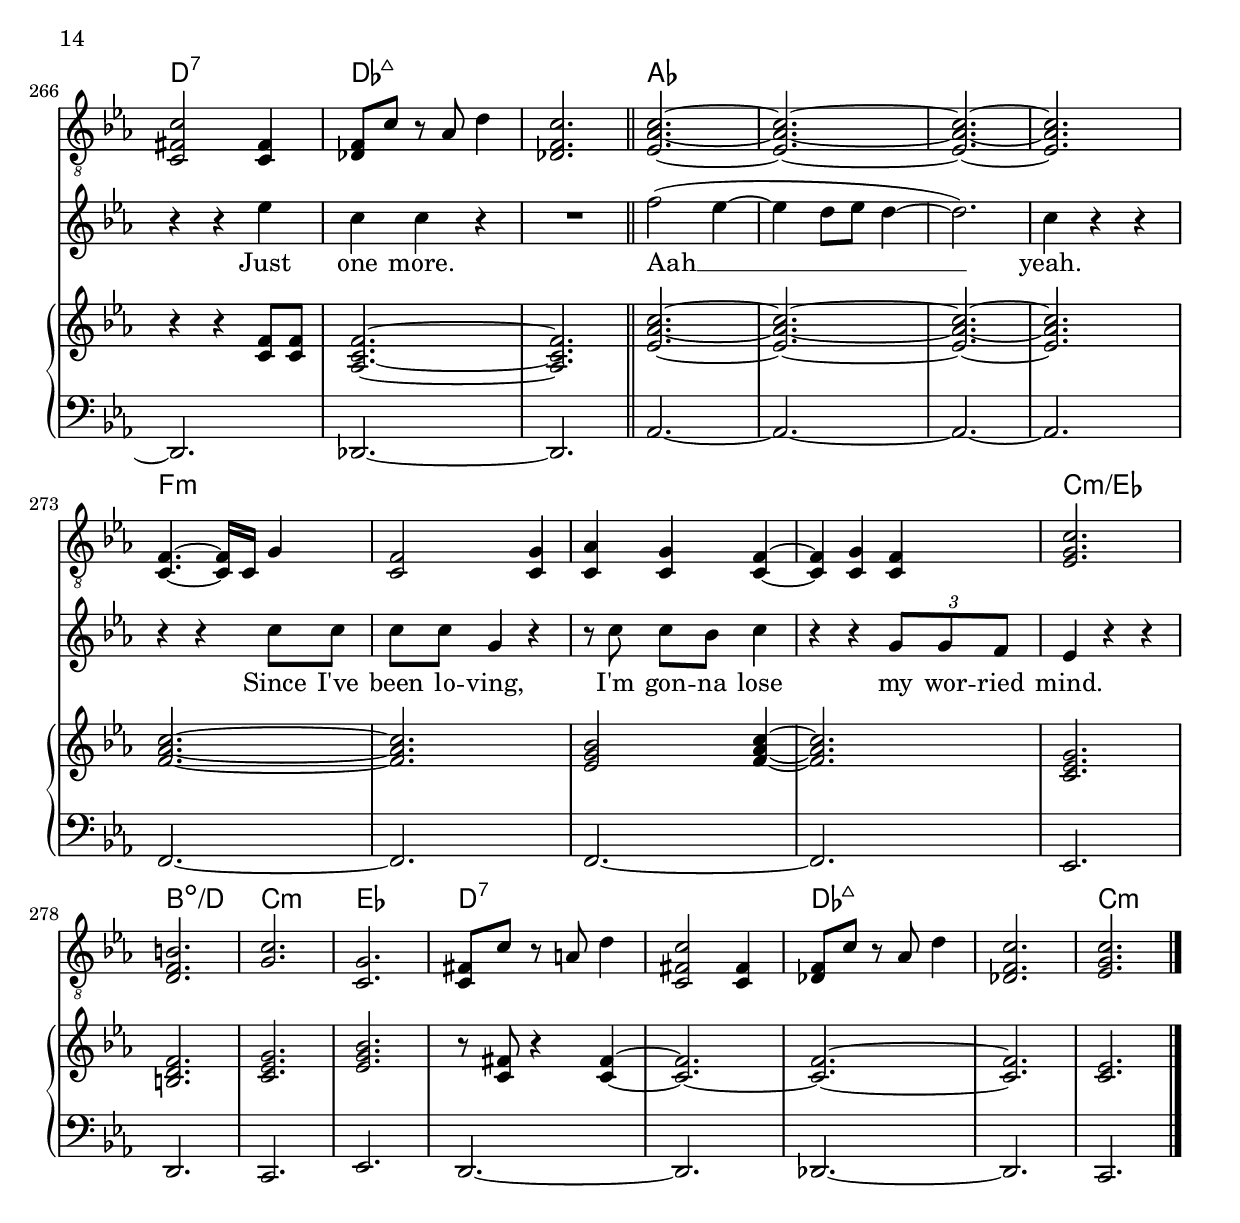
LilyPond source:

\version "2.22.1"

global = {
  \time 3/4
  \key ees \major
}

chordNames = \chordmode {
  \global
  \set chordChanges = ##t
  \cadenzaOn
  c4:m \bar "|" c2.:m
  \cadenzaOff
  \bar "||"
  \repeat unfold 4 { c2.:m }
  \repeat unfold 4 { f:m }
  \repeat unfold 8 { c:m }
  \repeat unfold 8 { f:m }
  \repeat unfold 8 { c:m }
  \repeat unfold 4 { g:m7 }
  aes | aes | f:m | f:m
  c:m/ees | b:dim/d | c:m | ees
  d:7 | d:7 | des:maj | des:maj  \bar "||" % 48 bars
  c:m | f:/c | c:m | c:m   
  \repeat unfold 4 { f:m }
  \repeat unfold 8 { c:m }
  \repeat unfold 8 { f:m }
  \repeat unfold 8 { c:m }  
  \repeat unfold 4 { g:m7 }  
  aes | aes | f:m | f:m  
  c:m/ees | b:dim/d | c:m | ees
  d:7 | d:7 | des:maj | des:maj  \bar "||" % 48 bars
  \repeat unfold 4 { c:m }
  \repeat unfold 4 { f:m }
  \repeat unfold 8 { c:m }
  \repeat unfold 8 { f:m }
  \repeat unfold 8 { c:m }
  \repeat unfold 4 { g:m7 }
  aes | aes | f:m | f:m
  c:m/ees | b:dim/d | c:m | ees
  d:7 | d:7 | des:maj | des:maj \bar "||"  % 48 bars
  \repeat unfold 4 { c:m }
  \repeat unfold 4 { f:m }
  \repeat unfold 8 { c:m }
  \repeat unfold 8 { f:m }
  \repeat unfold 8 { c:m }
  \repeat unfold 4 { g:m7 }
  aes | aes | f:m | f:m
  c:m/ees | b:dim/d | c:m | ees
  d:7 | d:7 | des:maj | des:maj \bar "||" % 48 bars
  \repeat unfold 8 { c:m }
  \repeat unfold 4 { c:m }
  \repeat unfold 4 { ees:7 }
  \repeat unfold 4 { d:7 }
  c:m/ees | b:dim/d | c:m | ees
  d:7 | d:7 | des:maj | des:maj  \bar "||" % 28 bars
  \repeat unfold 4 { c:m } 
  \repeat unfold 4 { f:m }
  \repeat unfold 4 { c:m }
  \repeat unfold 4 { c:7 }
  \repeat unfold 8 { f:m }
  \repeat unfold 8 { c:m }
  \repeat unfold 4 { g:m7 }
  aes | aes | f:m | f:m
  c:m/ees | b:dim/d | c:m | ees
  d:7 | d:7 | des:maj | des:maj  \bar "||" % 48 bars
  \repeat unfold 4 { aes }
  \repeat unfold 4 { f:m }
  c:m/ees | b:dim/d | c:m | ees
  d:7 | d:7 | des:maj | des:maj  % 16 bars
  c:m
}

guitar = {
 \global
 \relative c'' {
 \cadenzaOn
 g4 \bar "|" c bes g
 \cadenzaOff
 \bar "|"
 c2.~ | c~ | c~ | c8 ees d c d ees
 d c aes d \tuplet 3/2 { c aes aes~ } | aes4. g8 f4 | r r d8 ees | f d ees c \tuplet 3/2 { bes g f }
 ees4 c'2 | R2. | R2. | \tuplet 3/2 { ees8 d c } d8 ees f4
 \slashedGrace f8 g2.~ | g | g16 g8.~ g2~ | g 
 \ottava #1 ees'8 f
 g16 f ees f16 \tuplet 3/2 { g8 f ees } f8 f8 | c2.~ | c2~ c8 f16 g
 f16 ees16 f8 g f ees f | c2.~ | c2 \ottava #0 \grace g8\glissando bes4 | 
 g8 r r4 r8 f16 g
 c bes g ges f ees c8 f16 c8. | ees16 d c8~ c bes~ bes4 | r ees16 d c8 bes4~ | bes2 ees16 d c8
 d8 ees16 f~ f8 g \tuplet 3/2 { bes c c } | c4. f,16 g \ottava #1 ees'8 f | g f16 ees f8 g g4~ | g2. \ottava #0
 r | \tuplet 3/2 { bes,16 g f bes g f } g16 g8.~ g4~ | g16 g bes d f8 g4 g8~ | g2.
 r4 aes, bes | c2 ees4 | c4. ees8 bes4 | \ottava #1 g'2 g4 | f2 g4
 ees8 c4. \ottava #0 r4 | R2. | R2. | R2.
 <c,, fis>8 c' r8 a d4 | <c, fis c'>2 fis4 | <des f>8 c' r8 aes d4 | <des, f c'>2.
 R2. | R2. | R2. | r4 <c' ees> q | <f, aes>2.
 R2. | r4 r ees'4 | g2 \slashedGrace fis8 g4 | \slashedGrace fis8 g2.
 R2. | R2. | r4 \tuplet 3/2 { g8 f ees } f g | ees8 c c2
 R2. | r4 \slashedGrace a'8 bes4. bes8 | g8 f \tuplet 3/2 { ees8 d c } \tuplet 3/2 { d ees f }
 f8 c4. r4 | R2. | R2.
 <f, aes>4 <g bes> <aes c> | <aes c> <g bes> <f aes>
 <g bes>16\glissando <f aes>8.~ q4 <g bes>16\glissando <f aes>8.
 <g bes>16\glissando <f aes>8.~ q4 <g bes>16\glissando <f aes>8.~
 q2 <g bes>4 | <g c>2. | R2. | R2.
 c8 d ees d8 c bes
 c8 d ees f16 g f8 ees~ | ees4 g8 bes f16 g16 ees8 | c4. bes8 c d | ees8[ d] c c bes4
 <bes d g>2.~ | q2.~ | q2.~ | q4 g g
 aes2 bes4 | aes2 g4 | f2 g4
 f2 g4 | c2. | b2. | c2. | <c, g'>2. |
 <c fis>8 c' r8 a d4 | <c, fis c'>2 fis4 | <des f >8 c' r8 aes d4 | <des, f c'>2.
 c4 c'8 ees8 c4 | g8 c d c4 d8
 g,8 ees' c4 ees8 c | c,8 d' c4 ees4 | 
 r8 c aes[ f] c' aes | r8 c aes[ f] f' c 
 r8 g' c,[ aes] g' c, | f,8 f' c[ aes] c4 | 
 r8 g ees'[ c]~ c4
 d8[ c] g[ c] d c~ | c8 ees c4 ees8 c~ | c8 d c4 d8 c~
 c8 ees c4 ees8 c~ | c8 d c4 d8 c~ | c8 ees c2
 \repeat unfold 4 { <ees, c'>8 } <d bes'> <d bes'> | 
 <c aes'>2.
 aes'8 f aes c aes f | c8 f aes8 c aes f8 | c8 f aes8 c aes f
 c4 r4 r | r4 r g'8 g
 R2. | r4 r r8 <f aes>
 \repeat unfold 24 { c'8 } | \repeat unfold 12 { c8 b }
 <bes d g>2.~ | q2.~ | q2.~ | q2.
 aes2 bes4 | aes2 g4 | f2 g4
 f2 g4 | c2. | b2. | c2. | g2. |
 <c, fis>8 c' r8 a d4 | <c, fis c'>2 <c fis>4 | <des f >8 c' r8 aes d4 
 c8 g'8 g16 bes g bes g f g f
 \bar "||"
 ees c ees c \tuplet 3/2 {bes32 c bes} g16 bes g f ees f ees
 f16 ees f ees f8[ g \tuplet 3/1 {ees'16 c bes}] c8 \tuplet 3/1 {f16 c bes}
 \tuplet 3/2 {f'16 c bes} c8 c4 ees8 f | g4 g8 f16 ees f f8.~ | f4. g8 aes ees'
 d8 c \grace aes16 d16 c aes aes~ aes4 | g16 f ees c bes aes f8 bes16 aes f aes
 f4~ f8 \tuplet 3/2 {g16 aes g} f8 ees8 | c2.
 g''8 g16 c bes g g8 f16 ees8. | c4 ees r |
 \ottava #1 c'4 ees f8. ees16 | g4 g \tuplet 3/2 {g8 f ees}
 f8. g16 ees4 f8. ees16 | g4 g4. fis8 | \tuplet 3/2 {g8 f ees} f8 g ees4
 r8 aes g 
 \ottava #0 aes,16 g f8 g | aes16 bes g aes f f8.~ \tuplet 3/2 {f8 aes bes}
 c8 ees16 c~ c2 | r4 \ottava #1 c ees8. c16 | ees8.\glissando g16\glissando ees8. c16 ees8.\glissando g16\glissando
 ees8. c16 ees8.\glissando g16\glissando ees8. c16
 g'4 g g8. f16 | g8. f16 g8. ees16 g4 | ees16 \ottava #0 c8.~ c4 \tuplet 3/2 {g8 g ees'}
 bes16 g16 g16 
 f16 f ees ees c c bes bes g | f ees ees c c ees g g bes g g bes
 c ees ees c g'8 \tuplet 3/2 {bes16 g f} ees'16 c \tuplet 3/2 {d c aes}
 c16 c8. \tuplet 3/2 {c16 bes g} g8~ g16 f e ees~ | ees8 f16 c~ c4 ees16 f8 ees16
 c16 c8. f8 ees16 c~ c4 | f8. ees16 c ees8 \slashedGrace f8 g16~ g bes8 bes16
 \ottava #1 \tuplet 3/2 {d8 f g~} g2~ | g8[ f] d[ f] g f | d8 e16 d bes bes8.~ bes4
 r4 aes bes | c2 ees4 | c4. ees8 c4 | g'4 g g
 f2 g4 | ees16 c8. c2 | r16 g8. g16 c8 bes16 g8 g16. f32 | ees8 c~ c2
 r4 c'8. ees16 f8. ees16 | g4 g2 | r4 \tuplet 3/2 {g8 f ees} f8. fis16
 g4 g2 | r4 g8 f8 <c ees>4 |
 \ottava #0
 c4\glissando c,4 r
 R2. | R2. | R2. | r4 r4 g8. bes16 | \slashedGrace cis8 d4 \slashedGrace cis8 d4 c8. bes16
 \tuplet 3/2 { c8 bes g} g4 \tuplet 3/2 { c,8 bes g} | g4 r4 r
 <g' c ees>8 r8 r4 r | R2. | R2. | R2.
 <ees bes' des g>2. | <ees bes' des f>4~ <ees bes' des ees>4 <ees bes'> | <ees bes' des g>2.~ | q2.
 <a c fis>2.~ | q2.~ | q2.~ | q2.
 c2. | b2. | c2.
 <c, g'>2. | <c fis>8 c' r8 a d4 | <c, fis c'>2 fis4 | <des f >8 c' r8 aes d4 | <des, f c'>2.~
 % 28 bars
 c'8\glissando c' g[ ees] c' g | r8 d' g,[ ees] d' g, | r8 ees' c[ g] ees' g,
 r8 d' g,[ ees] c'4 | 
 f,,4 aes c | r8 g' c,[ aes] g' c,
 r8 aes' c,[ aes] aes' c, | r8 g' c,[ aes] f' c | 
 r8 c' g[ ees] c' g
 r8 d' g,[ ees] d' g, | r8 ees' g,[ ees] d' g, | r8 d' g,[ ees] c' g
 r8 e' bes[ g] e' bes | r8 g bes[ g] e' bes | r8 g bes~ bes e bes | r8 e bes[ g] e'4
 r8 f, c[ aes] f' c | r8 g' c,[ aes] g' c, | r8 aes' c,[ aes] aes' c, | r8 g' c,[ aes] g' c,
 r8 f c[ aes] f' c | r8 g' c,[ aes] g' c, | r8 aes' c,[ aes] g' c, | r8 f c[ aes] f' c
 r8 c' g[ ees] c' g | r8 d' g,[ ees] d' g, | r8 ees' g,[ ees] ees' g,
 r8 d' g,[ ees] d' g, | 
 \repeat unfold 3 {\tuplet 3/2 {fis8\glissando g c}} |
 g8\glissando f r4
 g4~
 g8. f16 ees8. c16 bes8. a16
 g8. f16 ees8. f16 g8. f16
 g,2~ g8 g'16 d | <d g bes d g>2. | q2.~ | q4 <d g> q
 <ees aes>2\glissando <f bes>4\glissando | <ees aes>2 <d g>4\glissando | <c f>2 <d g>4\glissando | <c f>2 <d g>4
 <ees g c>2. | <d f b>2. | <g c>2. | <c, g'>2.
 <c fis >8 c' r8 a d4 | <c, fis c'>2 <c fis>4 | <des f >8 c' r8 aes d4 | <des, f c'>2.
 <ees aes c>2.~ | q2.~ | q2.~ | q2.
 <c f>4.~ q16 c g'4 | <c, f>2 <c g'>4 | <c aes'>4 <c g'> <c f>~ | q4 <c g'> <c f>
 <ees g c>2. |  <d f b>2. | <g c>2. | <c, g'>2.
 <c fis >8 c' r8 a d4 | <c, fis c'>2 <c fis>4 | <des f >8 c' r8 aes d4 | <des, f c'>2.
 <ees g c>2.
}
}

guitar-tabbed = {
 \global
 \relative c'' {
 \set TabStaff.restrainOpenStrings = ##t
 \set TabStaff.minimumFret = #7
 \cadenzaOn
 g4 \bar "|" c bes g
 \cadenzaOff
 \bar "|"
 c2.~ | c~ | c~ | c8 ees d c d ees
 d c aes d \tuplet 3/2 { c aes aes~ } | aes4. g8 f4 | r r d8 ees | f d ees c \tuplet 3/2 { bes g f }
 ees4 c'2 | R2. | R2. | \tuplet 3/2 { ees8 d c } d8 ees f4
 \slashedGrace f8 g2.~ | g | g16 g8.~ g2~ | g 
 \set TabStaff.minimumFret = #12
 \ottava #1 ees'8 f
 g16 f ees f16 \tuplet 3/2 { g8 f ees } f8 f8 | c2.~ | c2~ c8 f16 g
 f16 ees16 f8 g f ees f | c2.~ | c2 \ottava #0 \grace g8\glissando bes4 | 
 \set TabStaff.minimumFret = #7
 g8 r r4 r8 f16 g
 c bes g ges f ees c8 f16 c8. | ees16 d c8~ c bes~ bes4 | r ees16 d c8 bes4~ | bes2 ees16 d c8
 d8 ees16 f~ f8 g \tuplet 3/2 { bes c c } | c4. f,16 g \ottava #1 ees'8 f | g f16 ees f8 g g4~ | g2. \ottava #0
 r | \tuplet 3/2 { bes,16 g f bes g f } g16 g8.~ g4~ | g16 g bes d f8 g4 g8~ | g2.
 r4 aes, bes | c2 ees4 | c4. ees8 bes4 | \ottava #1 g'2 g4 | f2 g4
 ees8 c4. \ottava #0 r4 | R2. | R2. | R2.
 \set TabStaff.minimumFret = #8
 <c,, fis>8 c' r8 a d4 | <c, fis c'>2 fis4 | <des f>8 c' r8 aes d4 | <des, f c'>2.
 \set TabStaff.minimumFret = #0
 R2. | R2. | R2. | r4 <c' ees> q | <f, aes>2.
 \set TabStaff.minimumFret = #6
 R2. | r4 r ees'4 | g2 \slashedGrace fis8 g4 | \slashedGrace fis8 g2.
 R2. | R2. | r4 \tuplet 3/2 { g8 f ees } f g | ees8 c c2
 R2. | r4 \slashedGrace a'8 bes4. bes8 | g8 f \tuplet 3/2 { ees8 d c } \tuplet 3/2 { d ees f }
 f8 c4. r4 | R2. | R2.
 <f, aes>4 <g bes> <aes c> | <aes c> <g bes> <f aes>
 <g bes>16\glissando <f aes>8.~ q4 <g bes>16\glissando <f aes>8.
 <g bes>16\glissando <f aes>8.~ q4 <g bes>16\glissando <f aes>8.~
 q2 <g bes>4 | <g c>2. | R2. | R2.
 \set TabStaff.minimumFret = #3
 c8 d ees d8 c bes
 c8 d ees f16 g f8 ees~ | ees4 g8 bes f16 g16 ees8 | c4. bes8 c d | ees8[ d] c c bes4
 <bes d g>2.~ | q2.~ | q2.~ | q4 g g
 aes2 bes4 | aes2 g4 | f2 g4
 f2 g4 | c2. | b2. | c2. | <c, g'>2. |
 \set TabStaff.minimumFret = #8
 <c fis>8 c' r8 a d4 | <c, fis c'>2 fis4 | <des f >8 c' r8 aes d4 | <des, f c'>2.
 \set TabStaff.minimumFret = #2
 c4 c'8 ees8 c4 | g8 c d c4 d8
 g,8 ees' c4 ees8 c | c,8 d' c4 ees4 | 
 \set TabStaff.minimumFret = #1
 r8 c aes[ f] c' aes | r8 c aes[ f] f' c 
 r8 g' c,[ aes] g' c, | f,8 f' c[ aes] c4 | 
 \set TabStaff.minimumFret = #2
 r8 g ees'[ c]~ c4
 d8[ c] g[ c] d c~ | c8 ees c4 ees8 c~ | c8 d c4 d8 c~
 c8 ees c4 ees8 c~ | c8 d c4 d8 c~ | c8 ees c2
 \repeat unfold 4 { <ees, c'>8 } <d bes'> <d bes'> | 
 \set TabStaff.minimumFret = #1
 <c aes'>2.
 aes'8 f aes c aes f | c8 f aes8 c aes f8 | c8 f aes8 c aes f
 c4 r4 r | r4 r g'8 g
 R2. | r4 r r8 <f aes>
 \set TabStaff.minimumFret = #2
 \repeat unfold 24 { c'8 } | \repeat unfold 12 { c8 b }
 <bes d g>2.~ | q2.~ | q2.~ | q2.
 aes2 bes4 | aes2 g4 | f2 g4
 f2 g4 | c2. | b2. | c2. | g2. |
 \set TabStaff.minimumFret = #8
 <c, fis>8 c' r8 a d4 | <c, fis c'>2 <c fis>4 | <des f >8 c' r8 aes d4 
 c8 g'8 g16 bes g bes g f g f
 \bar "||"
 \set TabStaff.minimumFret = #2
 ees c ees c \tuplet 3/2 {bes32 c bes} g16 bes g f ees f ees
 f16 ees f ees f8[ g \tuplet 3/1 {ees'16 c bes}] c8 \tuplet 3/1 {f16 c bes}
 \tuplet 3/2 {f'16 c bes} c8 c4 ees8 f | g4 g8 f16 ees f f8.~ | f4. g8 aes ees'
 d8 c \grace aes16 d16 c aes aes~ aes4 | g16 f ees c bes aes f8 bes16 aes f aes
 f4~ f8 \tuplet 3/2 {g16 aes g} f8 ees8 | c2.
 g''8 g16 c bes g g8 f16 ees8. | c4 ees r |
 \set TabStaff.minimumFret = #13
 \ottava #1 c'4 ees f8. ees16 | g4 g \tuplet 3/2 {g8 f ees}
 f8. g16 ees4 f8. ees16 | g4 g4. fis8 | \tuplet 3/2 {g8 f ees} f8 g ees4
 r8 aes g 
 \set TabStaff.minimumFret = #10 
 \ottava #0 aes,16 g f8 g | aes16 bes g aes f f8.~ \tuplet 3/2 {f8 aes bes}
 c8 ees16 c~ c2 | r4 \ottava #1 c ees8. c16 | ees8.\glissando g16\glissando ees8. c16 ees8.\glissando g16\glissando
 ees8. c16 ees8.\glissando g16\glissando ees8. c16
 g'4 g g8. f16 | g8. f16 g8. ees16 g4 | ees16 \ottava #0 c8.~ c4 \tuplet 3/2 {g8 g ees'}
 bes16 g16 g16 
 \set TabStaff.minimumFret = #8 
 f16 f ees ees c c bes bes g | f ees ees c c ees g g bes g g bes
 c ees ees c g'8 \tuplet 3/2 {bes16 g f} ees'16 c \tuplet 3/2 {d c aes}
 c16 c8. \tuplet 3/2 {c16 bes g} g8~ g16 f e ees~ | ees8 f16 c~ c4 ees16 f8 ees16
 c16 c8. f8 ees16 c~ c4 | f8. ees16 c ees8 \slashedGrace f8 g16~ g bes8 bes16
 \set TabStaff.minimumFret = #10
 \ottava #1 \tuplet 3/2 {d8 f g~} g2~ | g8[ f] d[ f] g f | d8 e16 d bes bes8.~ bes4
 r4 aes bes | c2 ees4 | c4. ees8 c4 | g'4 g g
 f2 g4 | ees16 c8. c2 | r16 g8. g16 c8 bes16 g8 g16. f32 | ees8 c~ c2
 r4 c'8. ees16 f8. ees16 | g4 g2 | r4 \tuplet 3/2 {g8 f ees} f8. fis16
 g4 g2 | r4 g8 f8 <c ees>4 |
 \ottava #0
 \set TabStaff.minimumFret = #0
 c4\glissando c,4 r
 R2. | R2. | R2. | r4 r4 g8. bes16 | \slashedGrace cis8 d4 \slashedGrace cis8 d4 c8. bes16
 \tuplet 3/2 { c8 bes g} g4 \tuplet 3/2 { c,8 bes g} | g4 r4 r
 <g' c ees>8 r8 r4 r | R2. | R2. | R2.
 \set TabStaff.minimumFret = #1
 <ees bes' des g>2. | <ees bes' des f>4~ <ees bes' des ees>4 <ees bes'> | <ees bes' des g>2.~ | q2.
 <a c fis>2.~ | q2.~ | q2.~ | q2.
 c2. | b2. | c2.
 \set TabStaff.minimumFret = #8
 <c, g'>2. | <c fis>8 c' r8 a d4 | <c, fis c'>2 fis4 | <des f >8 c' r8 aes d4 | <des, f c'>2.~
 % 28 bars
 \set TabStaff.minimumFret = #8
 c'8\glissando c' g[ ees] c' g | r8 d' g,[ ees] d' g, | r8 ees' c[ g] ees' g,
 r8 d' g,[ ees] c'4 | 
 \set TabStaff.minimumFret = #1
 f,,4 aes c | r8 g' c,[ aes] g' c,
 r8 aes' c,[ aes] aes' c, | r8 g' c,[ aes] f' c | 
 \set TabStaff.minimumFret = #6
 r8 c' g[ ees] c' g
 r8 d' g,[ ees] d' g, | r8 ees' g,[ ees] d' g, | r8 d' g,[ ees] c' g
 \set TabStaff.minimumFret = #10
 r8 e' bes[ g] e' bes | r8 g bes[ g] e' bes | r8 g bes~ bes e bes | r8 e bes[ g] e'4
 \set TabStaff.minimumFret = #1
 r8 f, c[ aes] f' c | r8 g' c,[ aes] g' c, | r8 aes' c,[ aes] aes' c, | r8 g' c,[ aes] g' c,
 r8 f c[ aes] f' c | r8 g' c,[ aes] g' c, | r8 aes' c,[ aes] g' c, | r8 f c[ aes] f' c
 \set TabStaff.minimumFret = #8
 r8 c' g[ ees] c' g | r8 d' g,[ ees] d' g, | r8 ees' g,[ ees] ees' g,
 r8 d' g,[ ees] d' g, | 
 \set TabStaff.minimumFret = #10
 \repeat unfold 3 {\tuplet 3/2 {fis8\glissando g c}} |
 g8\glissando f r4
 \set TabStaff.minimumFret = #2
 g4~
 g8. f16 ees8. c16 bes8. a16
 g8. f16 ees8. f16 g8. f16
 g,2~ g8 g'16 d | <d g bes d g>2. | q2.~ | q4 <d g> q
 <ees aes>2\glissando <f bes>4\glissando | <ees aes>2 <d g>4\glissando | <c f>2 <d g>4\glissando | <c f>2 <d g>4
 <ees g c>2. | <d f b>2. | <g c>2. | <c, g'>2.
 \set TabStaff.minimumFret = #8
 <c fis >8 c' r8 a d4 | <c, fis c'>2 <c fis>4 | <des f >8 c' r8 aes d4 | <des, f c'>2.
 \set TabStaff.minimumFret = #2
 <ees aes c>2.~ | q2.~ | q2.~ | q2.
 <c f>4.~ q16 c g'4 | <c, f>2 <c g'>4 | <c aes'>4 <c g'> <c f>~ | q4 <c g'> <c f>
 <ees g c>2. |  <d f b>2. | <g c>2. | <c, g'>2.
 \set TabStaff.minimumFret = #8
 <c fis >8 c' r8 a d4 | <c, fis c'>2 <c fis>4 | <des f >8 c' r8 aes d4 | <des, f c'>2.
 <ees g c>2.
}
}

\include "predefined-guitar-fretboards.ly"

\storePredefinedDiagram #default-fret-table
    \chordmode { c:m/ees }
    #guitar-tuning
    "11-2;x;10-1;12-3;13-4;x;"

\storePredefinedDiagram #default-fret-table
    \chordmode { b:dim/d }
    #guitar-tuning
    "10-2;x;9-1-(;10-3;9-1-);x;"

\storePredefinedDiagram #default-fret-table
    \chordmode { ees }
    #guitar-tuning
    "x;6-4;5-3;3-1-(;4-2;3-1-);"

\storePredefinedDiagram #default-fret-table
    \chordmode { d:7 }
    #guitar-tuning
    "x;5-3;4-2;5-4;3-1;x;"

\storePredefinedDiagram #default-fret-table
    \chordmode { f/c }
    #guitar-tuning
    "x;3-3;3-4;2-2;1-1;1-1;"

\storePredefinedDiagram #default-fret-table
    \chordmode { c }
    #guitar-tuning
    "x;3-1-(;5-2;5-3;5-4;3-1-);"

lyricsong = {
  \global
  \override Staff.VerticalAxisGroup.remove-empty = ##t
  \new Voice = "melody" {
  \relative c'' {
  \cadenzaOn
 r4 \bar "|" R2.
 \cadenzaOff
 \bar "|"
 \repeat unfold 48 { R2. }
 R2.
 bes4 c c | c8 bes4.~ bes4
 R2. | R2. | r4 c8[ bes] c g | g[ g] f (ees4.)
 R2. | R2. | r8 bes' c[ bes] c bes | c ees d2
 R2. | R2. | r4 c8[ bes] g f | ees2.
 R2. | R2. | r4 r4 \tuplet 3/2 {g'8 c bes} | c bes c4. c,8
 f[ f] f (ees4.) | R2. | R2. | r4 r8 g, \tuplet 3/2 { c c c }
 ees8 (c4.~ c4) | R2. | c8[ ees] c[ bes] c bes | c[ ees] c[ bes] c bes
 c[ ees] c[ bes] g[ f] | c' ees c4 bes | c2~ c8 bes16 bes | c2.
 R2. | r4 r8 g d'[ d] | d4 d8[ d] d[ d] | ees4 d2
 R2. | R2. | r4 r8 g8 \tuplet 3/2 {g8 g g} | g (f4.~ f4)
 r4 r8 g aes[ aes] | aes (g4.~ g4) | aes2. | g2.
 \repeat unfold 6 { R2. }
 r8 c8 \tuplet 3/2 {bes8 c c} \tuplet 3/2 { c8 c bes } | c4 g2 | R2.
 r4 r ees'8 d | d c c4 g8 g | f (ees4.~ ees4) | R2. | R2.
 r4 c8[ c] ees ees | R2. | c'2 c8 bes | c8 c4. c8 bes
 \tuplet 3/2 { c8 c bes } c[ bes] c bes | f'4 ees d ( | c2.)
 r4 r4 r8 c,8 | c8[ c] c[ c] c8[ c] | ees4 f,2 | R2.
 R2. | c'8[ ees] c[ bes]~ bes8 g8~ | g8[ g] f4. f8 | g8[ f] g[ g] f g
 f8[ g] g4. bes8 | c4 ees r | r8 ees'8( d2)~ | d2. | c4. c8 c d~ | d4 c4 c4
 R2. | R2. | r4 r4 f4( | ees2.)
 c8[ c] c[ bes] c4 | R2. | R2. | r4 c16 c c bes c8( bes8)~ | bes2.~ |
 bes2 \tuplet 3/2 {g8 g f} | ees2.
 \repeat unfold 7 { R2. }
 \repeat unfold 48 { R2. }
 R2.
 
 f'8 ees4. c4 | c4 (c) c, | \repeat unfold 5 { R2. }
 r4 r c8 bes | c4 bes g8 f | ees8( c8~) c2 | R2. | R2.
 r4 r4 \tuplet 3/2 {g''8 bes c} | g8 r8 r8 g8 \tuplet 3/2 {bes8 c bes} | c4 g2 | R2.
 r8 fis8 \tuplet 3/2 {a8 c c} r4 | r4 fis,8[ a] c c | ees4 (d) c
 \repeat unfold 8 { R2. }
 r4 \tuplet 3/2 {c8 c bes} c16 bes c c | r4 c16 c c bes c8 c | c4 r4 r8 g
 c8[ c] c[ c] ees8 (d) | r4 c8 c aes4 | r4 ees'8 d16 ees d4 | c8 aes aes2
 R2. | r4 r r8 c8 | \tuplet 3/2 {c8 c c} c8[ c~] c c | c8[ c] c c~ c4 | r4 r8 c8 c16 bes c c
 \tuplet 3/2 {c8 c c} e8[ c8] c8 e | c8[ c8] bes g g4 | R2. | R2. | R2.
 r8 bes8 c16 bes c bes c4 | \tuplet 4/3 {aes4 c aes c} | \tuplet 4/3 {aes4 c g c} |
 \tuplet 4/3 {aes4 c aes c} | aes4 g8[ g] f g
 g[ f] ees2 | R2. | r4 r r8 c | c4 r r | ees4 r r
 r g'2~ | g2.~ | g2~ g8 ees8( | d8) ees ees4 d8 g, | R2. | R2.
 r4 r d'8 c | bes8 bes \tuplet 3/2 {bes8 bes bes} c4 | R2. | R2.
 r4 c16 c c bes c4 | r4 r8 c16 c c bes c8~ | c4 c8[ g] g f | ees4 r r
 R2. | R2. | R2. | r4 c8[ c] c r8 | r4 r4 ees4
 c4 c4 r4 | R2. | f2( ees4~ | ees4 d8 ees d4~ | d2.) | c4 r4 r4
 r4 r4 c8 c8 | c8 c8 g4 r4 | r8 c8  c8[ bes] c4
 r4 r4 \tuplet 3/2 {g8 g f} | ees4 r4 r4
}
}
}

 words = \lyricmode {
  Wor -- king from se -- ven __ 
  to e -- lev -- en ev -- 'ry night, __
  it real -- ly makes my life a drag,
  I don't think that's right.
  I've real -- ly been the best, the best of fools. __
  I did what I could,
  'cause I love you, ba -- by, how I love you, dar -- ling, how I love you, ba -- by, how I love you, girl, lit -- tle girl.
  But ba -- by, since I've been lov -- in' you, yeah,
  I'm a -- bout to lose __ my wor -- ried mind, __ oh, yeah.
  Ev -- 'ry -- bod -- y try -- ing to tell me
  that you did -- n't mean me no good __
  I've been try -- ing, Lord, let me tell you, let me tell you I real -- ly did the best I could. __
  I've been, I've been wor -- king from sev -- en, __
  to e -- lev -- en __ ev -- 'ry night,
  I said it kind -- a makes my life a drag, drag, drag, drag
  Lord, __ yeah, that ain't right, no, no.
  Since __ I've been lov -- ing you, I'm a -- bout to lose __ my wor -- ried mind.
  
   Said I've been cry -- ing
   oh my tears they fell like rain,
   don't you hear them, don't you hear them fall -- ing,
   don't you hear them, don't you hear them fall -- ing.
   Do you re -- mem -- ber, ma -- ma, when I knocked up -- on your door?
   I said you had the nerve to tell me you did -- n't want me no more,
   I o -- pen my front door, hear my back door slam,
   you know I must have one of them new fan -- gled,
   new fan -- gled back door, man.
   I've been a' -- wor -- king from sev -- en, sev -- en, sev -- en to e -- lev -- en ev -- 'ry night,
   it kind -- a makes life a drag,
   a drag, drag, ah, __
   yeah, it makes a drag.
   Ba -- by, since I've been lov -- in' you,
   I'm a -- bout to lose, I'm a -- bout to lose, lose my wor -- ried mind.
   Just one more. Just one more.
   Aah __ yeah.
   Since I've been lo -- ving, I'm gon -- na lose my wor -- ried mind.
 }

right = \relative c' {
 \global
 \clef treble
 \cadenzaOn
 r4 \bar "|" R2.
 \cadenzaOff
 \bar "|"
 \repeat unfold 17 { R2. }
 r8 <aes c ees> r4 <bes d f> | <aes c ees>2. | R2. | R2.
 r8 <aes c ees> r4 <bes d f> | <aes c ees>2. | R2. | R2.
 r4 <c f> <bes ees> | <g c>2. | r4 r4 <g c>4 | <c, g' c>2.~
 <c c'>4 r r | <ees' g bes> <c f a>8 r8 <bes ees g>4~ | <bes ees g>2. | r4 r4 <bes d f g>4~
 q2.~ | <bes d g>2.~ | q2. | <c ees aes>2.~
 <c ees aes>2. | <c f aes>2.~ | <c f aes>2. | <c ees g>2.
 \tuplet 3/2 { g'8 f ees} \tuplet 3/2 { d c d } ees8 d
 ees4~ ees16 f ees d c4 | <aes' bes>8~ <g bes>~ <f g bes>~ <ees g bes>~ <ees g bes>4
 <d fis a c>2.~ | q2.~ | <des f aes c>2.~ | q2.
 % 48 bars
 <c ees g>8 r8 r4 r | <c f a>2. | <bes ees g>2 r4 | R2. | r4 r f8 f
 <bes d>2. | <aes c>~ | q |
 R2. | R2. | R2. | R2.
 r4 <c ees> q | r4 r <d f>4  | <c ees>4 r4 r | R2.
 R2. | R2. | R2. | <c ees>8 r8 r4 q8 r8 | R2. | <c f>4 r4 r | R2.
 \slashedGrace g'8 <bes c>8 \slashedGrace g8 <bes c>8~ q8 f16 ees16 c8. bes16
 c2 <g c ees>8 r | r4 <g c ees>8 r <g c ees>8 r |
 r4 <c ees> q | <c ges'>8~ <c f>8~ q2 | R2. | R2. | r4 r8 \grace fis,8 g8 bes8 f'16 ges | f8 ees8 c4 c8 bes8
 g2. | r4 r d8 f | g16 f g8~ g2~ | g2.
 <c ees aes>~
 <c ees aes> | <c f aes>~ | <c f aes> | <c ees g>4~ q8 f,8 g aes~ | aes4 c16 d ees f g8 f8
 g8 bes16 c16 \tuplet 3/2 {g8 bes c} g8 bes  | c4 bes16 c bes g ees4
 <fis a b c>2.~ | q2 <bes c>4 | <des, f aes c>2.~ | q2~ q8 <c ees g c>8
 % 48 bars
 R2. | R2. | R2. | \slashedGrace c8 <fis g>8 q8 f8 ees c16 c8 bes16 | c4 r4 r4 | R2.
 R2. | r4 <f, aes ees'>2 | \tuplet 3/2 { ees'16 c g} r8 r4 g8 <c ees> | q8 r8 r4 g8 <c ees>
 q8 r8 r4 r | r4 <bes d> q8 q | <c ees>4 r4 q4 | f16 ees c bes f'8 ees4. | r4 r <c f>16~ <c fis>~ <c f>8
 r4 r <aes' c>8 <g bes> | <f aes c>2.
 r4 r4 <aes, c ees>8. <bes d>16 | <aes c ees>4 r4 <aes c ees>8 <bes d>8
 r4 <aes c ees>8 <bes d f>8 <bes d f>4 | <aes c ees>8. <aes c ees>16 r4 r
 f4 ees8 r8 r4 | f4 ees8 r8 r4 | <d' f>8 <c ees> \tuplet 3/2 {<aes c ees>4 q q}
 <g c ees>4 q8 r8 r4 | R2.
 <ees' g bes c>2. | <ees g c>2.
 \repeat unfold 3 { <ees g c>8[ b'] } | <ees, g>8~ <d g>8~ q2 | \repeat unfold 3 { <ees g c>8[ b'] }
 \repeat unfold 3 { <ees, g c>8[ b'] } | \repeat unfold 2 {<d, g bes>2.~ | q2.}
 <ees aes c>2.~ | <ees aes c>2. | <f aes c>2.~ | <f aes c>2.
 <ees g c>8 (b' c b c b) | g4~ g8 g16 aes16 g f ees f | \tuplet 3/2 {ees8 d c~} c8 d16 ees f8 ees | f8 g8~ g2
 r8 <fis a c> r4 q4~ | q2. | r8 <f aes c> r4 q~ | q2.
 % 48 bars
 <ees g bes c>2. | r4 <ees g bes>4 <g bes c>4 | R2. | R2.
 r4 <c, f aes>2~ | q2 r4
 r4 r4 q4 | R2. | R2.
 <c ees g>2 r4 | q2 r4 | q4 <d f a>4 <ees g bes>4
 <ees g bes c>2. | <ees g bes>2. | <ees g bes d>2.
 R2. | r4 <f aes c>4 q8 r8 | 
 <d f bes>4 <c ees aes>2 | R2.
 r8 <d f bes>8 r4 q4 | <c ees aes>2 q4
 r4 r4 <d f bes>4 | <c ees aes>2. | R2.
 <bes ees g>4 q8 r8 r4 | r4 r4 <c f a>4
 <bes ees g>4 q8 r8 r4 | r4 q8 r8 <c f a>4
 <bes ees g>2. | r4 r4 <c f a>4 | <c ees g>2 <c f a>4
 <d g bes>2 r4 | <d f g>2.~ | q2. | q2. | q2.
 <c ees aes>2~ <c ees bes'>4~ | <c ees aes>2. | <aes c f>2~ <aes c g'>4~ | <aes f' c>2.
 <g c ees>2. | b8[ c] d[ ees] f fis | <c ees g>2.~ | q2.
 r8 <c d fis> r4 q4~ | q2. | r8 <aes c g'> r4 q4~ | q2.
 % 48 bars
 \repeat unfold 4 { R2. } | \grace c'8 bes8  r r4 r4 | R2.
 R2. | \ottava #-1 r4 r8 ees,32 c bes g f8 \tuplet 3/2 {ges16 f ees} | c8 \ottava #0 r8 r4 r4 | R2. | R | R
 \repeat unfold 2 {<g' bes ees>2 \repeat unfold 4 {<g bes ees>4}} | r8 ges'16 f ees8 c ees f
 fis8 bes8~ bes4. fis16 f | ees2 r4
 f4 ees4 d4 | <c ees g c>2. | r4 c8[ ees] f ees | g4~ g8 g16 c16 d8 c | ees8 d16 f ees g16~ g8~ g4
 r8 <fis, c' f> r4 q4~ | q2. | r8 <f aes c> r4 q~ | q2.
 % 28 bars
 R2. | <c ees g>2 q4 | <g c ees>2.~
 q4 q4 q4 | <aes c ees>2.~ | q2.
 q2.~ | q2. | r4 d4 ees4 | g4 d ees
 c4 d ees | g4 d ees | <bes e g>2 q8 r8
 q2.~ | q2. | <g bes c>4 <bes c e> <c e g> | R2.
 <aes c f>2. | r4 r4 q4 | q2. | r4 r4 q4
 q2. | q2 r4 | r4 r4 \grace ees''8 d4 | <ees, g c>2.
 <ees g d'>2. | <ees g ees'>2 r4 | R2.
 R2. | R2. | r4 r4 f'4~ | f4 ees2
 <g, bes c d>2. | <d f g>2. | <bes d f g>2.~ | q2. | \tuplet 3/2 {bes'8 aes g} aes4~ aes8 <d, f bes>
 <c ees aes>2. | <c ees aes>2.~ | q2. | <c ees g>2.
 b'8[ c] d8. c16 \tuplet 3/2 {d8 ees d} | ees16 f g f g2 | <bes,, ees g>2. | r4 <c d fis>2
 r4 r4 <c f>8 q8 | <aes c f>2.~ | q2. 
 % 48 bars
 <ees' aes c>2.~ | q2.~ | q2.~ | q2. | <f aes c>2.~
 q2. | <ees g bes>2 <f aes c>4~ | q2.
 <c ees g>2. | <b d f>2. | <c ees g>2. | <ees g bes>2.
 r8 <c fis>8 r4 q4~ | q2.~ | <c f>2.~ | q2.
 <c ees>2. \bar "|."
}

left = \relative c, {
  \global
  \clef bass
  \cadenzaOn
  r4 \bar "|" R2.
  \cadenzaOff
  \bar "||"
  R2. | r4 r f4 | g2. | c,4 ees g
  f2.~ | f2 aes4 | c2. | aes4 bes c 
  c2.~ | c2 bes4 | g2.~ | g4 ees d
  c2. | d | ees | f
  f~ | f | f~ | f
  f~ | f | f~ | f4 aes bes
  c2.~ | c4 bes2 | g2.~
  g2. | c,2.~ | c2. | c2.
  c4 ees4 f4 | g2.~ | g2. | g2.~
  g2 d8 g8 | aes2. | aes2 aes8 g8
  f2.~ | f2. | ees2. | d2.
  c2. | ees2. | d2.~ | d2.
  des2.~ | des2.
  % 48 bars
  c2.~ | c2.~
  c2. | c'4 ees,4. e8 | f2.~ | f2.~ | f2.
  aes4 bes4 b4 | c2.~ | c | c,
  ees4 f g | c2.~ | c2.~ | c2 bes4
  c,2 ees4 | f2.~ | f4 c' c, | f2.
  c2 ees4 | f2.~ | f4 aes bes | f2.~
  f2 g4 | c2.~ | c2. | g~
  g | c, | ees4 g bes | c2.~
  c2 bes8 a | g2.~ | g2.~ | g2.~
  g4 g g | aes2 bes4 | aes2 g4 | f2 g4
  f2 g4 | ees2. | d | c2 d4
  ees2. | d2.~ | d2.
  des2.~ | des2.
  % 48 bars
  c2 c4 | ees4 g  bes | c2. | c,2.
  f2. | aes4 bes c | f,2.~ | f4 g bes | c2.~
  c | c | g | c,~ | c | c~ | c2 e4
  f2.~ | f2 c4 | f2. | aes4 bes2 | f2.~ | f
  f2.~ | f4 aes4 bes4 | c2. | bes4 aes g~ | g2 f4
  ees4	d c~ | c2. | c2. | c'4 b bes | b4 c8 b c4
  g8 f8~ f2 | g4 d f | g2. | g4 g g | aes2 bes4 | aes2 g4
  f2 g4 | f2 g4 | ees2. | d | c | ees
  d2. | d2. | des2. | des2.
  % 48 bars
  c2. | ees4 f4 g4
  c2. | c,2. | f2.~ | f4 aes4 c4 | f,2.
  aes4 bes b | c2.~ | c2 g4 | c,2 c4~
  c4 f g | c2.~ | c2. | c,2.~
  c4 ees4 e | f2. | f2~ f8 c8 | f2.~
  f4 c4 ees4 | f2.~ | f4 c ees | f2.~
  f4 g4 bes | c2.~ | c2 bes4 | g4 c,4 ees4
  f4 g4 bes4 | c2.~ | c2. | c,2.
  ees2. | g2. | g2. | g2.
  g2. | aes2 bes4 | aes2 g4 | f2 g4
  f2 g4 | ees2. | d | c2 d4
  ees2. | d2.~ | d2.
  des2.~ | des2.
  % 48 bars
  c4 r4 r | R2. | R2. | R2. | \grace g'8 f8 r8 r4 r | R2. | R2.
  R2. | c8 r r4 r | R2. | R2.
  R2. | ees2. | ees4 ees ees | ees2.~
  ees2. | d2.~ | d2.~ | d2.~ | d2. | c2. | d2. | ees2.~ | ees2.
  d2.~ | d2. | des2.~ | des2.
  % 28 bars
  c2. | c'4 g ees | c2 ees4 | g2 c4 | \repeat unfold 3 {f,2 c4}
  f4 aes bes | c2. | c | c, | c | c2 c4 | e g bes | c2.
  c | f, | f2 c4 | \repeat unfold 2 {f2. f2 c4} | f2. | f | c
  ees4 f fis | g2.~ | g | c,2.~ | c2 ees4 | f4 c2~ | c4 ees f | g2.~
  g2.~ | g2.~ | g2.
  aes2 bes4 | aes2 g4 | f2 g4 | f2 f4 | ees2.
  d2. | c2. | ees2.
  d2.~ | d2. | des2.~ | des2. | aes'2.~ | aes2.~
  aes2.~ | aes2. | f2.~ | f2. | f2.~ | f2. | ees2. | d2. | c2. | ees2.
  d2.~ | d2. | des2.~ | des2.
  c2.
}


\header {
  title = "Since I've Been Loving You"
  subtitle = "as heard on the III album, more or less"
  composer = "Led Zeppelin"
}

\score {
  <<
    \new ChordNames \chordNames
    \new Staff \with { 
      instrumentName = "Guitar"
    } { \clef "treble_8" \guitar}
    \new Staff \with {
      instrumentName = "Voice"
    } \lyricsong 
    \new Lyrics \lyricsto melody \words
    \new PianoStaff \with { instrumentName = "Keys" } <<
      \new Staff  { \right }
      \new Staff { \left }
    >>
  >>
  \layout {
   \override Score.NonMusicalPaperColumn.padding = #1
   \override VerticalAxisGroup.nonstaff-relatedstaff-spacing.basic-distance = #1
   \override VerticalAxisGroup.nonstaff-nonstaff-spacing.basic-distance = #5

  }
  \midi { }
}
